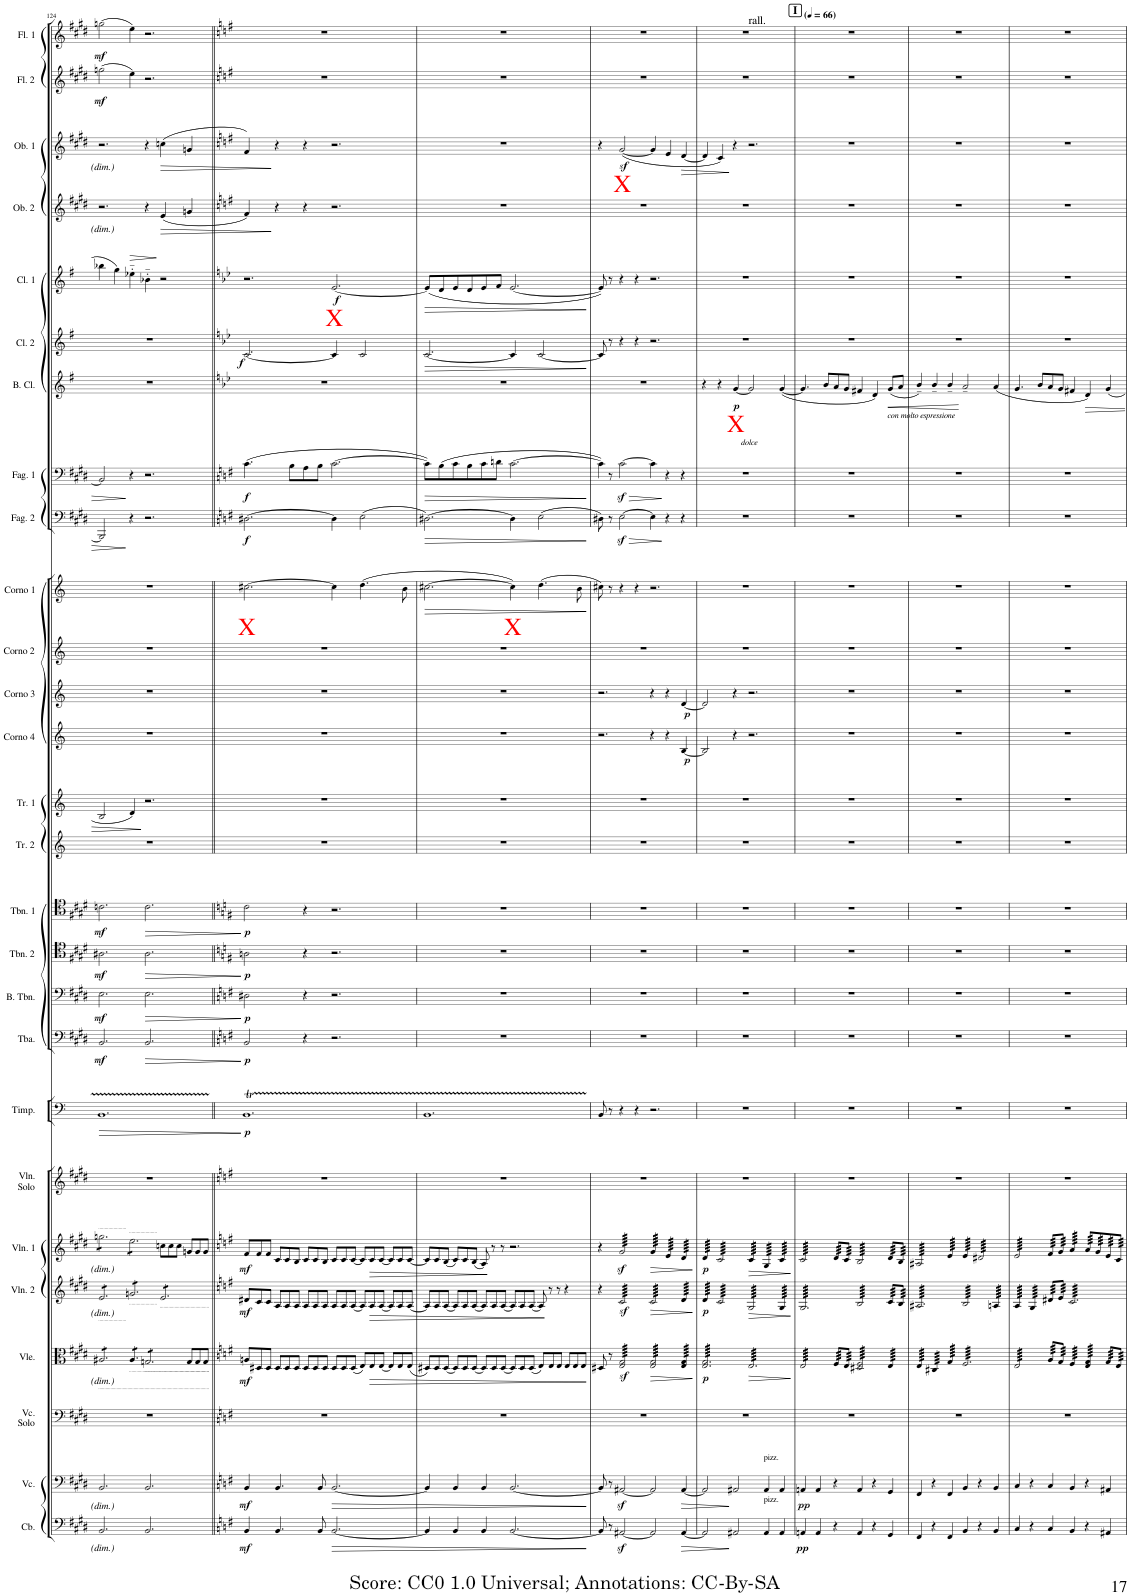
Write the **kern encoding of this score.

**kern	**dynam	**kern	**dynam	**kern	**kern	**dynam	**kern	**dynam	**kern	**dynam	**kern	**kern	**dynam	**kern	**dynam	**kern	**dynam	**kern	**dynam	**kern	**dynam	**kern	**kern	**kern	**dynam	**kern	**dynam	**kern	**kern	**text	**dynam	**kern	**dynam	**kern	**dynam	**kern	**text	**dynam	**kern	**dynam	**kern	**text	**dynam	**kern	**dynam	**kern	**text	**dynam	**kern	**dynam	**kern	**dynam
*part27	*part27	*part26	*part26	*part25	*part24	*part24	*part23	*part23	*part22	*part22	*part21	*part20	*part20	*part19	*part19	*part18	*part18	*part17	*part17	*part16	*part16	*part15	*part14	*part13	*part13	*part12	*part12	*part11	*part10	*part10	*part10	*part9	*part9	*part8	*part8	*part7	*part7	*part7	*part6	*part6	*part5	*part5	*part5	*part4	*part4	*part3	*part3	*part3	*part2	*part2	*part1	*part1
*staff27	*staff27	*staff26	*staff26	*staff25	*staff24	*staff24	*staff23	*staff23	*staff22	*staff22	*staff21	*staff20	*staff20	*staff19	*staff19	*staff18	*staff18	*staff17	*staff17	*staff16	*staff16	*staff15	*staff14	*staff13	*staff13	*staff12	*staff12	*staff11	*staff10	*staff10	*staff10	*staff9	*staff9	*staff8	*staff8	*staff7	*staff7	*staff7	*staff6	*staff6	*staff5	*staff5	*staff5	*staff4	*staff4	*staff3	*staff3	*staff3	*staff2	*staff2	*staff1	*staff1
*I"Contrabassi	*	*I"Violoncelli	*	*I"Violoncello Solo	*I"Viole	*	*I"Violini 2	*	*I"Violini 1	*	*I"Violino Solo	*I"Timpani	*	*I"Tuba	*	*I"Bass Trombone	*	*I"Trombone Tenore 2	*	*I"Trombone Tenore 1	*	*I"Tromba in F 2	*I"Tromba in F 1	*I"Corno in F 4	*	*I"Corno in F 3	*	*I"Corno in F 2	*I"Corno in F 1	*	*	*I"Fagotto 2	*	*I"Fagotto 1	*	*I"Bass Clarinetto in A	*	*	*I"Clarinetto in A 2	*	*I"Clarinetto in A 1	*	*	*I"Oboe 2	*	*I"Oboe 1	*	*	*I"Flauto 2	*	*I"Flauto 1	*
*I'Cb.	*	*I'Vc.	*	*I'Vc. Solo	*I'Vle.	*	*I'Vln. 2	*	*I'Vln. 1	*	*I'Vln. Solo	*I'Timp.	*	*I'Tba.	*	*I'B. Tbn.	*	*I'Tbn. 2	*	*I'Tbn. 1	*	*I'Tr. 2	*I'Tr. 1	*I'Corno 4	*	*I'Corno 3	*	*I'Corno 2	*I'Corno 1	*	*	*I'Fag. 2	*	*I'Fag. 1	*	*I'B. Cl.	*	*	*I'Cl. 2	*	*I'Cl. 1	*	*	*I'Ob. 2	*	*I'Ob. 1	*	*	*I'Fl. 2	*	*I'Fl. 1	*
!!LO:PB:g=z
*clefF4	*	*clefF4	*	*clefF4	*clefC3	*	*clefG2	*	*clefG2	*	*clefG2	*clefF4	*	*clefF4	*	*clefF4	*	*clefC4	*	*clefC4	*	*clefG2	*clefG2	*clefG2	*	*clefG2	*	*clefG2	*clefG2	*	*	*clefF4	*	*clefF4	*	*clefG2	*	*	*clefG2	*	*clefG2	*	*	*clefG2	*	*clefG2	*	*	*clefG2	*	*clefG2	*
*Trd7c12	*	*	*	*	*	*	*	*	*	*	*	*	*	*	*	*	*	*	*	*	*	*Trd-3c-5	*Trd-3c-5	*Trd4c7	*	*Trd4c7	*	*Trd4c7	*Trd4c7	*	*	*	*	*	*	*Trd9c15	*	*	*Trd2c3	*	*Trd2c3	*	*	*	*	*	*	*	*	*	*	*
*k[f#c#g#d#]	*	*k[f#c#g#d#]	*	*k[f#c#g#d#]	*k[f#c#g#d#]	*	*k[f#c#g#d#]	*	*k[f#c#g#d#]	*	*k[f#c#g#d#]	*k[]	*	*k[f#c#g#d#]	*	*k[f#c#g#d#]	*	*k[f#c#g#d#]	*	*k[f#c#g#d#]	*	*k[]	*k[]	*k[]	*	*k[]	*	*k[]	*k[]	*	*	*k[f#c#g#d#]	*	*k[f#c#g#d#]	*	*k[f#]	*	*	*k[f#]	*	*k[f#]	*	*	*k[f#c#g#d#]	*	*k[f#c#g#d#]	*	*	*k[f#c#g#d#]	*	*k[f#c#g#d#]	*
*M6/4	*	*M6/4	*	*M6/4	*M6/4	*	*M6/4	*	*M6/4	*	*M6/4	*M6/4	*	*M6/4	*	*M6/4	*	*M6/4	*	*M6/4	*	*M6/4	*M6/4	*M6/4	*	*M6/4	*	*M6/4	*M6/4	*	*	*M6/4	*	*M6/4	*	*M6/4	*	*	*M6/4	*	*M6/4	*	*	*M6/4	*	*M6/4	*	*	*M6/4	*	*M6/4	*
=124	=124	=124	=124	=124	=124	=124	=124	=124	=124	=124	=124	=124	=124	=124	=124	=124	=124	=124	=124	=124	=124	=124	=124	=124	=124	=124	=124	=124	=124	=124	=124	=124	=124	=124	=124	=124	=124	=124	=124	=124	=124	=124	=124	=124	=124	=124	=124	=124	=124	=124	=124	=124
!	!	!	!	!	!	!	!	!	!	!	!	!	!LO:HP:b	!	!LO:DY:b	!	!LO:DY:b	!	!LO:DY:b	!	!LO:DY:b	!	!	!	!	!	!	!	!	!	!	!	!	!	!	!	!	!	!	!	!	!	!	!	!	!	!	!	!	!LO:DY:b	!	!LO:DY:b
*	*	*	*	*	*tremolo	*	*	*	*	*	*	*	*	*	*	*	*	*	*	*	*	*	*	*	*	*	*	*	*	*	*	*	*	*	*	*	*	*	*	*	*	*	*	*	*	*	*	*	*	*	*	*
*	*	*	*	*	*	*	*tremolo	*	*	*	*	*	*	*	*	*	*	*	*	*	*	*	*	*	*	*	*	*	*	*	*	*	*	*	*	*	*	*	*	*	*	*	*	*	*	*	*	*	*	*	*	*
*	*	*	*	*	*	*	*	*	*tremolo	*	*	*	*	*	*	*	*	*	*	*	*	*	*	*	*	*	*	*	*	*	*	*	*	*	*	*	*	*	*	*	*	*	*	*	*	*	*	*	*	*	*	*
2.BB/	.	2.BB/	.	1.r	12A#X'/L	.	12e'/L	.	12ggn'\L	.	1.r	1.BB	>	2.BB/	mf	2.E\	mf	2.A#X\	mf	2.cn\	mf	1.r	2B/	1.r	.	1.r	.	1.r	1.r	.	.	2BBB/]	.	2BB/]	.	1.r	.	.	1.r	.	4bb-X\	.	.	2.r	.	2.r	.	.	(2ggn\	mf	(2ggn\	mf
.	.	.	.	.	12A#X'/	.	12e'/	.	12ggn'\	.	.	.	.	.	.	.	.	.	.	.	.	.	.	.	.	.	.	.	.	.	.	.	.	.	.	.	.	.	.	.	.	.	.	.	.	.	.	.	.	.	.	.
.	.	.	.	.	12A#X'/	.	12e'/	.	12ggn'\	.	.	.	.	.	.	.	.	.	.	.	.	.	.	.	.	.	.	.	.	.	.	.	.	.	.	.	.	.	.	.	.	.	.	.	.	.	.	.	.	.	.	.
.	.	.	.	.	12A#X'/	.	12e'/	.	12ggn'\	.	.	.	.	.	.	.	.	.	.	.	.	.	.	.	.	.	.	.	.	.	.	.	.	.	.	.	.	.	.	.	4gg\	.	.	.	.	.	.	.	.	.	.	.
.	.	.	.	.	12A#X'/	.	12e'/	.	12ggn'\	.	.	.	.	.	.	.	.	.	.	.	.	.	.	.	.	.	.	.	.	.	.	.	.	.	.	.	.	.	.	.	.	.	.	.	.	.	.	.	.	.	.	.
.	.	.	.	.	12A#X'/J	.	12e'/J	.	12ggn'\J	.	.	.	.	.	.	.	.	.	.	.	.	.	.	.	.	.	.	.	.	.	.	.	.	.	.	.	.	.	.	.	.	.	.	.	.	.	.	.	.	.	.	.
!	!	!	!	!	!	!	!	!	!	!	!	!	!	!	!	!	!	!	!	!	!	!	!	!	!	!	!	!	!	!	!	!	!	!	!	!	!	!	!	!	!	!	!LO:HP:b	!	!	!	!	!	!	!	!	!
.	.	.	.	.	12A#'/L	.	12gn'/L	.	12ee'\L	.	.	.	.	.	.	.	.	.	.	.	.	.	4d/	.	.	.	.	.	.	.	.	4r	.	4r	.	.	.	.	.	.	4ee-X'~\	.	>	.	.	.	.	.	4ee\)	.	4ee\)	.
.	.	.	.	.	12A#'/	.	12gn'/	.	12ee'\	.	.	.	.	.	.	.	.	.	.	.	.	.	.	.	.	.	.	.	.	.	.	.	.	.	.	.	.	.	.	.	.	.	.	.	.	.	.	.	.	.	.	.
.	.	.	.	.	12A#'/J	.	12gn'/	.	12ee'\	.	.	.	.	.	.	.	.	.	.	.	.	.	.	.	.	.	.	.	.	.	.	.	.	.	.	.	.	.	.	.	.	.	.	.	.	.	.	.	.	.	.	.
!	!	!	!	!	!	!	!	!	!	!	!	!	!	!	!LO:HP:b	!	!LO:HP:b	!	!LO:HP:b	!	!LO:HP:b	!	!	!	!	!	!	!	!	!	!	!	!	!	!	!	!	!	!	!	!	!	!	!	!	!	!	!	!	!	!	!
2.BB/	.	2.BB/	.	.	12Gn'/L	.	12gn'/	.	12ee'\	.	.	.	.	2.BB/	>	2.E\	>	2.A#\	>	2.c\	>	.	2.r	.	.	.	.	.	.	.	.	2.r	.	2.r	.	.	.	.	.	.	4b-X'~\	.	.	4r	.	4r	.	.	2.r	.	2.r	.
.	.	.	.	.	12Gn'/	.	12gn'/	.	12ee'\	.	.	.	.	.	.	.	.	.	.	.	.	.	.	.	.	.	.	.	.	.	.	.	.	.	.	.	.	.	.	.	.	.	.	.	.	.	.	.	.	.	.	.
.	.	.	.	.	12Gn'/	.	12gn'/J	.	12ee'\J	.	.	.	.	.	.	.	.	.	.	.	.	.	.	.	.	.	.	.	.	.	.	.	.	.	.	.	.	.	.	.	.	.	.	.	.	.	.	.	.	.	.	.
*	*	*	*	*	*	*	*	*	*Xtremolo	*	*	*	*	*	*	*	*	*	*	*	*	*	*	*	*	*	*	*	*	*	*	*	*	*	*	*	*	*	*	*	*	*	*	*	*	*	*	*	*	*	*	*
*	*	*	*	*	*	*	*	*	*Xtuplet	*	*	*	*	*	*	*	*	*	*	*	*	*	*	*	*	*	*	*	*	*	*	*	*	*	*	*	*	*	*	*	*	*	*	*	*	*	*	*	*	*	*	*
!	!	!	!	!	!	!	!	!	!	!	!	!	!	!	!	!	!	!	!	!	!	!	!	!	!	!	!	!	!	!	!	!	!	!	!	!	!	!	!	!	!	!	!	!	!LO:HP:b	!	!	!LO:HP:b	!	!	!	!
.	.	.	.	.	12Gn'/	.	12e'/L	.	12ccn\L	.	.	.	.	.	.	.	.	.	.	.	.	.	.	.	.	.	.	.	.	.	.	.	.	.	.	.	.	.	.	.	2r	.	]	(4e/	>	(4ccn\	.	>	.	.	.	.
.	.	.	.	.	12Gn'/	.	12e'/	.	12cc\	.	.	.	.	.	.	.	.	.	.	.	.	.	.	.	.	.	.	.	.	.	.	.	.	.	.	.	.	.	.	.	.	.	.	.	.	.	.	.	.	.	.	.
.	.	.	.	.	12Gn'/J	.	12e'/	.	12cc\J	.	.	.	.	.	.	.	.	.	.	.	.	.	.	.	.	.	.	.	.	.	.	.	.	.	.	.	.	.	.	.	.	.	.	.	.	.	.	.	.	.	.	.
*	*	*	*	*	*Xtremolo	*	*	*	*	*	*	*	*	*	*	*	*	*	*	*	*	*	*	*	*	*	*	*	*	*	*	*	*	*	*	*	*	*	*	*	*	*	*	*	*	*	*	*	*	*	*	*
*	*	*	*	*	*Xtuplet	*	*	*	*	*	*	*	*	*	*	*	*	*	*	*	*	*	*	*	*	*	*	*	*	*	*	*	*	*	*	*	*	*	*	*	*	*	*	*	*	*	*	*	*	*	*	*
.	.	.	.	.	12G/L	.	12e'/	.	12gn/L	.	.	.	.	.	.	.	.	.	.	.	.	.	.	.	.	.	.	.	.	.	.	.	.	.	.	.	.	.	.	.	.	.	.	4gn/	.	4gn/	.	.	.	.	.	.
.	.	.	.	.	12G/	.	12e'/	.	12g/	.	.	.	.	.	.	.	.	.	.	.	.	.	.	.	.	.	.	.	.	.	.	.	.	.	.	.	.	.	.	.	.	.	.	.	.	.	.	.	.	.	.	.
.	.	.	.	.	12G/J	.	12e'/J	.	12g/J	.	.	.	.	.	.	.	.	.	.	.	.	.	.	.	.	.	.	.	.	.	.	.	.	.	.	.	.	.	.	.	.	.	.	.	.	.	.	.	.	.	.	.
*	*	*	*	*	*	*	*Xtremolo	*	*	*	*	*	*	*	*	*	*	*	*	*	*	*	*	*	*	*	*	*	*	*	*	*	*	*	*	*	*	*	*	*	*	*	*	*	*	*	*	*	*	*	*	*
.	.	.	.	.	.	.	.	.	.	.	.	.	]	.	]	.	]	.	]	.	]	.	.	.	.	.	.	.	.	.	.	.	.	.	.	.	.	.	.	.	.	.	.	.	.	.	.	.	.	.	.	.
=125	=125	=125	=125	=125	=125	=125	=125	=125	=125	=125	=125	=125	=125	=125	=125	=125	=125	=125	=125	=125	=125	=125	=125	=125	=125	=125	=125	=125	=125	=125	=125	=125	=125	=125	=125	=125	=125	=125	=125	=125	=125	=125	=125	=125	=125	=125	=125	=125	=125	=125	=125	=125
*k[f#]	*	*k[f#]	*	*k[f#]	*k[f#]	*	*k[f#]	*	*k[f#]	*	*k[f#]	*k[]	*	*k[f#]	*	*k[f#]	*	*k[f#]	*	*k[f#]	*	*k[]	*k[]	*k[]	*	*k[]	*	*k[]	*k[]	*	*	*k[f#]	*	*k[f#]	*	*k[b-e-]	*	*	*k[b-e-]	*	*k[b-e-]	*	*	*k[f#]	*	*k[f#]	*	*	*k[f#]	*	*k[f#]	*
*	*	*	*	*	*	*	*Xtuplet	*	*	*	*	*	*	*	*	*	*	*	*	*	*	*	*	*	*	*	*	*	*	*	*	*	*	*	*	*	*	*	*	*	*	*	*	*	*	*	*	*	*	*	*	*
!	!LO:DY:b	!	!LO:DY:b	!	!	!LO:DY:b	!	!LO:DY:b	!	!LO:DY:b	!	!	!LO:DY:b	!	!LO:DY:b	!	!LO:DY:b	!	!LO:DY:b	!	!LO:DY:b	!	!	!	!	!	!	!	!	!LO:LY:b:color=#FF0000	!	!	!LO:DY:b	!	!LO:DY:b	!	!	!	!	!LO:DY:b	!	!	!	!	!	!	!	!	!	!	!	!
4BB/	mf	4BB/	mf	1.r	12An/L	mf	12d#X/L	mf	12f#/L	mf	1.r	1.BBt	p	2BB/	p	2D#X\	p	2An\	p	2c\	p	1.r	1.r	1.r	.	1.r	.	1.r	[2.cc#X\	X	.	[2.D#X\	f	(4.c\	f	1.r	.	.	[2.c/	f	2.r	.	.	4f#/)	.	4f#/)	.	.	1.r	.	1.r	.
.	.	.	.	.	12D#X/	.	12c/	.	12f#/	.	.	.	.	.	.	.	.	.	.	.	.	.	.	.	.	.	.	.	.	.	.	.	.	.	.	.	.	.	.	.	.	.	.	.	.	.	.	.	.	.	.	.
.	.	.	.	.	12D#/J	.	12c/J	.	12f#/J	.	.	.	.	.	.	.	.	.	.	.	.	.	.	.	.	.	.	.	.	.	.	.	.	.	.	.	.	.	.	.	.	.	.	.	.	.	.	.	.	.	.	.
4.BB/	.	4.BB/	.	.	12D#/L	.	12A/L	.	12c/L	.	.	.	.	.	.	.	.	.	.	.	.	.	.	.	.	.	.	.	.	.	.	.	.	.	.	.	.	.	.	.	.	.	.	4r	]	4r	.	]	.	.	.	.
.	.	.	.	.	12D#/	.	12A/	.	12c/	.	.	.	.	.	.	.	.	.	.	.	.	.	.	.	.	.	.	.	.	.	.	.	.	.	.	.	.	.	.	.	.	.	.	.	.	.	.	.	.	.	.	.
.	.	.	.	.	.	.	.	.	.	.	.	.	.	.	.	.	.	.	.	.	.	.	.	.	.	.	.	.	.	.	.	.	.	8B\L	.	.	.	.	.	.	.	.	.	.	.	.	.	.	.	.	.	.
.	.	.	.	.	12D#/J	.	12A/J	.	12B/J	.	.	.	.	.	.	.	.	.	.	.	.	.	.	.	.	.	.	.	.	.	.	.	.	.	.	.	.	.	.	.	.	.	.	.	.	.	.	.	.	.	.	.
.	.	.	.	.	12D#/L	.	12A/L	.	12c/L	.	.	.	.	4r	.	4r	.	4r	.	4r	.	.	.	.	.	.	.	.	.	.	.	.	.	8A\	.	.	.	.	.	.	.	.	.	4r	.	4r	.	.	.	.	.	.
.	.	.	.	.	12D#/	.	12A/	.	12c/	.	.	.	.	.	.	.	.	.	.	.	.	.	.	.	.	.	.	.	.	.	.	.	.	.	.	.	.	.	.	.	.	.	.	.	.	.	.	.	.	.	.	.
8BB/	.	8BB/	.	.	.	.	.	.	.	.	.	.	.	.	.	.	.	.	.	.	.	.	.	.	.	.	.	.	.	.	.	.	.	8B\J	.	.	.	.	.	.	.	.	.	.	.	.	.	.	.	.	.	.
.	.	.	.	.	12D#/J	.	12A/J	.	12B/J	.	.	.	.	.	.	.	.	.	.	.	.	.	.	.	.	.	.	.	.	.	.	.	.	.	.	.	.	.	.	.	.	.	.	.	.	.	.	.	.	.	.	.
!	!LO:HP:b	!	!LO:HP:b	!	!	!	!	!	!	!	!	!	!	!	!	!	!	!	!	!	!	!	!	!	!	!	!	!	!	!	!	!	!	!	!	!	!	!	!	!	!	!LO:LY:b:color=#FF0000	!LO:DY:b	!	!	!	!	!	!	!	!	!
[2.BB/	>	[2.BB/	>	.	12D#/L	.	12A/L	.	12c/L	.	.	.	.	2.r	.	2.r	.	2.r	.	2.r	.	.	.	.	.	.	.	.	4cc#\]	.	.	4D#\]	.	[2.c\	.	.	.	.	4c/]	.	[2.e-/	X	f	2.r	.	2.r	.	.	.	.	.	.
.	.	.	.	.	12D#/	.	12A/	.	12c/	.	.	.	.	.	.	.	.	.	.	.	.	.	.	.	.	.	.	.	.	.	.	.	.	.	.	.	.	.	.	.	.	.	.	.	.	.	.	.	.	.	.	.
.	.	.	.	.	(12D#/J	.	[12A/J	.	[12c/J	.	.	.	.	.	.	.	.	.	.	.	.	.	.	.	.	.	.	.	.	.	.	.	.	.	.	.	.	.	.	.	.	.	.	.	.	.	.	.	.	.	.	.
.	.	.	.	.	12E/L)	.	12A/L]	.	12c/L]	.	.	.	.	.	.	.	.	.	.	.	.	.	.	.	.	.	.	.	(4.dd\	.	.	(2E\	.	.	.	.	.	.	2c/	.	.	.	.	.	.	.	.	.	.	.	.	.
!	!	!	!	!	!	!LO:HP:b	!	!LO:HP:b	!	!LO:HP:b	!	!	!	!	!	!	!	!	!	!	!	!	!	!	!	!	!	!	!	!	!	!	!	!	!	!	!	!	!	!	!	!	!	!	!	!	!	!	!	!	!	!
.	.	.	.	.	12E/	>	12A/	>	12c/	>	.	.	.	.	.	.	.	.	.	.	.	.	.	.	.	.	.	.	.	.	.	.	.	.	.	.	.	.	.	.	.	.	.	.	.	.	.	.	.	.	.	.
.	.	.	.	.	[12E/J	.	[12A/J	.	[12c/J	.	.	.	.	.	.	.	.	.	.	.	.	.	.	.	.	.	.	.	.	.	.	.	.	.	.	.	.	.	.	.	.	.	.	.	.	.	.	.	.	.	.	.
.	.	.	.	.	12E/L]	.	12A/L]	.	12c/L]	.	.	.	.	.	.	.	.	.	.	.	.	.	.	.	.	.	.	.	.	.	.	.	.	.	.	.	.	.	.	.	.	.	.	.	.	.	.	.	.	.	.	.
.	.	.	.	.	12E/	.	12A/	.	12c/	.	.	.	.	.	.	.	.	.	.	.	.	.	.	.	.	.	.	.	.	.	.	.	.	.	.	.	.	.	.	.	.	.	.	.	.	.	.	.	.	.	.	.
.	.	.	.	.	.	.	.	.	.	.	.	.	.	.	.	.	.	.	.	.	.	.	.	.	.	.	.	.	8b\	.	.	.	.	.	.	.	.	.	.	.	.	.	.	.	.	.	.	.	.	.	.	.
.	.	.	.	.	(12E/J	.	[12A/J	.	[12c/J	.	.	.	.	.	.	.	.	.	.	.	.	.	.	.	.	.	.	.	.	.	.	.	.	.	.	.	.	.	.	.	.	.	.	.	.	.	.	.	.	.	.	.
=126	=126	=126	=126	=126	=126	=126	=126	=126	=126	=126	=126	=126	=126	=126	=126	=126	=126	=126	=126	=126	=126	=126	=126	=126	=126	=126	=126	=126	=126	=126	=126	=126	=126	=126	=126	=126	=126	=126	=126	=126	=126	=126	=126	=126	=126	=126	=126	=126	=126	=126	=126	=126
!	!	!	!	!	!	!	!	!	!	!	!	!	!	!	!	!	!	!	!	!	!	!	!	!	!	!	!	!	!	!	!LO:HP:b	!	!LO:HP:b	!	!LO:HP:b	!	!	!	!	!LO:HP:b	!	!	!LO:HP:b	!	!	!	!	!	!	!	!	!
4BB/]	.	4BB/]	.	1.r	12D#X/L)	.	12A/L]	.	12c/L]	.	1.r	1.BBTTT	.	1.r	.	1.r	.	1.r	.	1.r	.	1.r	1.r	1.r	.	1.r	.	1.r	[2.cc#X\	.	>	[2.D#X\)	>	8c\L])	>	1.r	.	.	[2.c/	>	(8e-/L]	.	>	1.r	.	1.r	.	.	1.r	.	1.r	.
.	.	.	.	.	12D#/	.	12A/	.	12c/	.	.	.	.	.	.	.	.	.	.	.	.	.	.	.	.	.	.	.	.	.	.	.	.	.	.	.	.	.	.	.	.	.	.	.	.	.	.	.	.	.	.	.
.	.	.	.	.	.	.	.	.	.	.	.	.	.	.	.	.	.	.	.	.	.	.	.	.	.	.	.	.	.	.	.	.	.	(8B\	.	.	.	.	.	.	8d/	.	.	.	.	.	.	.	.	.	.	.
.	.	.	.	.	[12D#/J	.	[12A/J	.	(12B/J	.	.	.	.	.	.	.	.	.	.	.	.	.	.	.	.	.	.	.	.	.	.	.	.	.	.	.	.	.	.	.	.	.	.	.	.	.	.	.	.	.	.	.
4BB/	.	4BB/	.	.	12D#/L]	.	12A/L]	.	12c/L)	.	.	.	.	.	.	.	.	.	.	.	.	.	.	.	.	.	.	.	.	.	.	.	.	8c\	.	.	.	.	.	.	8e-/	.	.	.	.	.	.	.	.	.	.	.
.	.	.	.	.	12D#/	.	12A/	.	12c/	.	.	.	.	.	.	.	.	.	.	.	.	.	.	.	.	.	.	.	.	.	.	.	.	.	.	.	.	.	.	.	.	.	.	.	.	.	.	.	.	.	.	.
.	.	.	.	.	.	.	.	.	.	.	.	.	.	.	.	.	.	.	.	.	.	.	.	.	.	.	.	.	.	.	.	.	.	8B\	.	.	.	.	.	.	8d/	.	.	.	.	.	.	.	.	.	.	.
.	.	.	.	.	[12D#/J	.	[12A/J	.	(12B/J	.	.	.	.	.	.	.	.	.	.	.	.	.	.	.	.	.	.	.	.	.	.	.	.	.	.	.	.	.	.	.	.	.	.	.	.	.	.	.	.	.	.	.
4BB/	.	4BB/	.	.	12D#/L]	.	12A/L]	.	12A/)	.	.	.	.	.	.	.	.	.	.	.	.	.	.	.	.	.	.	.	.	.	.	.	.	8c\	.	.	.	.	.	.	8e-/	.	.	.	.	.	.	.	.	.	.	.
.	.	.	.	.	12D#/	.	12A/	.	12r	]	.	.	.	.	.	.	.	.	.	.	.	.	.	.	.	.	.	.	.	.	.	.	.	.	.	.	.	.	.	.	.	.	.	.	.	.	.	.	.	.	.	.
.	.	.	.	.	.	.	.	.	.	.	.	.	.	.	.	.	.	.	.	.	.	.	.	.	.	.	.	.	.	.	.	.	.	8dn\J	.	.	.	.	.	.	8f/J	.	.	.	.	.	.	.	.	.	.	.
.	.	.	.	.	[12D#/J	.	[12A/J	.	12r	.	.	.	.	.	.	.	.	.	.	.	.	.	.	.	.	.	.	.	.	.	.	.	.	.	.	.	.	.	.	.	.	.	.	.	.	.	.	.	.	.	.	.
!	!	!	!	!	!	!	!	!	!	!	!	!	!	!	!	!	!	!	!	!	!	!	!	!	!	!	!	!	!	!LO:LY:b:color=#FF0000	!	!	!	!	!	!	!	!	!	!	!	!	!	!	!	!	!	!	!	!	!	!
[2.BB/	.	[2.BB/	.	.	12D#/L]	.	12A/L]	.	2.r	.	.	.	.	.	.	.	.	.	.	.	.	.	.	.	.	.	.	.	4cc#\])	X	.	4D#\]	.	[2.c\	.	.	.	.	4c/]	.	[2.e-/	.	.	.	.	.	.	.	.	.	.	.
.	.	.	.	.	12D#/	.	12A/	.	.	.	.	.	.	.	.	.	.	.	.	.	.	.	.	.	.	.	.	.	.	.	.	.	.	.	.	.	.	.	.	.	.	.	.	.	.	.	.	.	.	.	.	.
.	.	.	.	.	(12D#/J	.	[12A/J	.	.	.	.	.	.	.	.	.	.	.	.	.	.	.	.	.	.	.	.	.	.	.	.	.	.	.	.	.	.	.	.	.	.	.	.	.	.	.	.	.	.	.	.	.
.	.	.	.	.	12E/L)	.	12A/]	.	.	.	.	.	.	.	.	.	.	.	.	.	.	.	.	.	.	.	.	.	(4.dd\	.	.	(2E\	.	.	.	.	.	.	[2c/	.	.	.	.	.	.	.	.	.	.	.	.	.
.	.	.	.	.	12E/	.	12r	]	.	.	.	.	.	.	.	.	.	.	.	.	.	.	.	.	.	.	.	.	.	.	.	.	.	.	.	.	.	.	.	.	.	.	.	.	.	.	.	.	.	.	.	.
.	.	.	.	.	12E/J	.	12r	.	.	.	.	.	.	.	.	.	.	.	.	.	.	.	.	.	.	.	.	.	.	.	.	.	.	.	.	.	.	.	.	.	.	.	.	.	.	.	.	.	.	.	.	.
.	.	.	.	.	12E/L	.	4r	.	.	.	.	.	.	.	.	.	.	.	.	.	.	.	.	.	.	.	.	.	.	.	.	.	.	.	.	.	.	.	.	.	.	.	.	.	.	.	.	.	.	.	.	.
.	.	.	.	.	12E/	.	.	.	.	.	.	.	.	.	.	.	.	.	.	.	.	.	.	.	.	.	.	.	.	.	.	.	.	.	.	.	.	.	.	.	.	.	.	.	.	.	.	.	.	.	.	.
.	.	.	.	.	.	.	.	.	.	.	.	.	.	.	.	.	.	.	.	.	.	.	.	.	.	.	.	.	8b\	.	.	.	.	.	.	.	.	.	.	.	.	.	.	.	.	.	.	.	.	.	.	.
.	.	.	.	.	12E/J	.	.	.	.	.	.	.	.	.	.	.	.	.	.	.	.	.	.	.	.	.	.	.	.	.	.	.	.	.	.	.	.	.	.	.	.	.	.	.	.	.	.	.	.	.	.	.
.	]	.	]	.	.	]	.	.	.	.	.	.	.	.	.	.	.	.	.	.	.	.	.	.	.	.	.	.	.	.	]	.	]	.	]	.	.	.	.	]	.	.	]	.	.	.	.	.	.	.	.	.
=127	=127	=127	=127	=127	=127	=127	=127	=127	=127	=127	=127	=127	=127	=127	=127	=127	=127	=127	=127	=127	=127	=127	=127	=127	=127	=127	=127	=127	=127	=127	=127	=127	=127	=127	=127	=127	=127	=127	=127	=127	=127	=127	=127	=127	=127	=127	=127	=127	=127	=127	=127	=127
8BB/]	.	8BB/]	.	1.r	8D#X/	.	4r	.	4r	.	1.r	8BB/	.	1.r	.	1.r	.	1.r	.	1.r	.	1.r	1.r	2.r	.	2.r	.	1.r	8cc#X\)	.	.	8D#X\)	.	8c\])	.	1.r	.	.	8c/]	.	8e-/])	.	.	1.r	.	4r	.	.	1.r	.	1.r	.
8r	.	8r	.	.	8r	.	.	.	.	.	.	8r	.	.	.	.	.	.	.	.	.	.	.	.	.	.	.	.	8r	.	.	8r	.	8r	.	.	.	.	8r	.	8r	.	.	.	.	.	.	.	.	.	.	.
!	!	!	!	!	!	!	!	!	!	!	!	!	!	!	!	!	!	!	!	!	!	!	!	!	!	!	!	!	!	!	!	!	!LO:HP:b	!	!LO:HP:b	!	!	!	!	!	!	!	!	!	!	!	!LO:LY:b:color=#FF0000	!	!	!	!	!
*	*	*	*	*	*tremolo	*	*	*	*	*	*	*	*	*	*	*	*	*	*	*	*	*	*	*	*	*	*	*	*	*	*	*	*	*	*	*	*	*	*	*	*	*	*	*	*	*	*	*	*	*	*	*
*	*	*	*	*	*	*	*tremolo	*	*	*	*	*	*	*	*	*	*	*	*	*	*	*	*	*	*	*	*	*	*	*	*	*	*	*	*	*	*	*	*	*	*	*	*	*	*	*	*	*	*	*	*	*
*	*	*	*	*	*	*	*	*	*tremolo	*	*	*	*	*	*	*	*	*	*	*	*	*	*	*	*	*	*	*	*	*	*	*	*	*	*	*	*	*	*	*	*	*	*	*	*	*	*	*	*	*	*	*
[2AA#Xz</	.	[2AA#Xz</	.	.	64E/z< 64G/z<LLLL	.	64cz</LLLL	.	64gz</LLLL	.	.	4r	.	.	.	.	.	.	.	.	.	.	.	.	.	.	.	.	4r	.	.	[2Ez<\	>	[>2cz<\	>	.	.	.	4r	.	4r	.	.	.	.	([2gz</	X	.	.	.	.	.
.	.	.	.	.	64E/z< 64G/z<	.	64cz</	.	64gz</	.	.	.	.	.	.	.	.	.	.	.	.	.	.	.	.	.	.	.	.	.	.	.	.	.	.	.	.	.	.	.	.	.	.	.	.	.	.	.	.	.	.	.
.	.	.	.	.	64E/z< 64G/z<	.	64cz</	.	64gz</	.	.	.	.	.	.	.	.	.	.	.	.	.	.	.	.	.	.	.	.	.	.	.	.	.	.	.	.	.	.	.	.	.	.	.	.	.	.	.	.	.	.	.
.	.	.	.	.	64E/z< 64G/z<	.	64cz</	.	64gz</	.	.	.	.	.	.	.	.	.	.	.	.	.	.	.	.	.	.	.	.	.	.	.	.	.	.	.	.	.	.	.	.	.	.	.	.	.	.	.	.	.	.	.
.	.	.	.	.	64E/z< 64G/z<	.	64cz</	.	64gz</	.	.	.	.	.	.	.	.	.	.	.	.	.	.	.	.	.	.	.	.	.	.	.	.	.	.	.	.	.	.	.	.	.	.	.	.	.	.	.	.	.	.	.
.	.	.	.	.	64E/z< 64G/z<	.	64cz</	.	64gz</	.	.	.	.	.	.	.	.	.	.	.	.	.	.	.	.	.	.	.	.	.	.	.	.	.	.	.	.	.	.	.	.	.	.	.	.	.	.	.	.	.	.	.
.	.	.	.	.	64E/z< 64G/z<	.	64cz</	.	64gz</	.	.	.	.	.	.	.	.	.	.	.	.	.	.	.	.	.	.	.	.	.	.	.	.	.	.	.	.	.	.	.	.	.	.	.	.	.	.	.	.	.	.	.
.	.	.	.	.	64E/z< 64G/z<	.	64cz</	.	64gz</	.	.	.	.	.	.	.	.	.	.	.	.	.	.	.	.	.	.	.	.	.	.	.	.	.	.	.	.	.	.	.	.	.	.	.	.	.	.	.	.	.	.	.
.	.	.	.	.	64E/z< 64G/z<	.	64cz</	.	64gz</	.	.	.	.	.	.	.	.	.	.	.	.	.	.	.	.	.	.	.	.	.	.	.	.	.	.	.	.	.	.	.	.	.	.	.	.	.	.	.	.	.	.	.
.	.	.	.	.	64E/z< 64G/z<	.	64cz</	.	64gz</	.	.	.	.	.	.	.	.	.	.	.	.	.	.	.	.	.	.	.	.	.	.	.	.	.	.	.	.	.	.	.	.	.	.	.	.	.	.	.	.	.	.	.
.	.	.	.	.	64E/z< 64G/z<	.	64cz</	.	64gz</	.	.	.	.	.	.	.	.	.	.	.	.	.	.	.	.	.	.	.	.	.	.	.	.	.	.	.	.	.	.	.	.	.	.	.	.	.	.	.	.	.	.	.
.	.	.	.	.	64E/z< 64G/z<	.	64cz</	.	64gz</	.	.	.	.	.	.	.	.	.	.	.	.	.	.	.	.	.	.	.	.	.	.	.	.	.	.	.	.	.	.	.	.	.	.	.	.	.	.	.	.	.	.	.
.	.	.	.	.	64E/z< 64G/z<	.	64cz</	.	64gz</	.	.	.	.	.	.	.	.	.	.	.	.	.	.	.	.	.	.	.	.	.	.	.	.	.	.	.	.	.	.	.	.	.	.	.	.	.	.	.	.	.	.	.
.	.	.	.	.	64E/z< 64G/z<	.	64cz</	.	64gz</	.	.	.	.	.	.	.	.	.	.	.	.	.	.	.	.	.	.	.	.	.	.	.	.	.	.	.	.	.	.	.	.	.	.	.	.	.	.	.	.	.	.	.
.	.	.	.	.	64E/z< 64G/z<	.	64cz</	.	64gz</	.	.	.	.	.	.	.	.	.	.	.	.	.	.	.	.	.	.	.	.	.	.	.	.	.	.	.	.	.	.	.	.	.	.	.	.	.	.	.	.	.	.	.
.	.	.	.	.	64E/z< 64G/z<	.	64cz</	.	64gz</	.	.	.	.	.	.	.	.	.	.	.	.	.	.	.	.	.	.	.	.	.	.	.	.	.	.	.	.	.	.	.	.	.	.	.	.	.	.	.	.	.	.	.
.	.	.	.	.	64E/z< 64G/z<	.	64cz</	.	64gz</	.	.	4r	.	.	.	.	.	.	.	.	.	.	.	.	.	.	.	.	4r	.	.	.	.	.	.	.	.	.	4r	.	4r	.	.	.	.	.	.	.	.	.	.	.
.	.	.	.	.	64E/z< 64G/z<	.	64cz</	.	64gz</	.	.	.	.	.	.	.	.	.	.	.	.	.	.	.	.	.	.	.	.	.	.	.	.	.	.	.	.	.	.	.	.	.	.	.	.	.	.	.	.	.	.	.
.	.	.	.	.	64E/z< 64G/z<	.	64cz</	.	64gz</	.	.	.	.	.	.	.	.	.	.	.	.	.	.	.	.	.	.	.	.	.	.	.	.	.	.	.	.	.	.	.	.	.	.	.	.	.	.	.	.	.	.	.
.	.	.	.	.	64E/z< 64G/z<	.	64cz</	.	64gz</	.	.	.	.	.	.	.	.	.	.	.	.	.	.	.	.	.	.	.	.	.	.	.	.	.	.	.	.	.	.	.	.	.	.	.	.	.	.	.	.	.	.	.
.	.	.	.	.	64E/z< 64G/z<	.	64cz</	.	64gz</	.	.	.	.	.	.	.	.	.	.	.	.	.	.	.	.	.	.	.	.	.	.	.	.	.	.	.	.	.	.	.	.	.	.	.	.	.	.	.	.	.	.	.
.	.	.	.	.	64E/z< 64G/z<	.	64cz</	.	64gz</	.	.	.	.	.	.	.	.	.	.	.	.	.	.	.	.	.	.	.	.	.	.	.	.	.	.	.	.	.	.	.	.	.	.	.	.	.	.	.	.	.	.	.
.	.	.	.	.	64E/z< 64G/z<	.	64cz</	.	64gz</	.	.	.	.	.	.	.	.	.	.	.	.	.	.	.	.	.	.	.	.	.	.	.	.	.	.	.	.	.	.	.	.	.	.	.	.	.	.	.	.	.	.	.
.	.	.	.	.	64E/z< 64G/z<	.	64cz</	.	64gz</	.	.	.	.	.	.	.	.	.	.	.	.	.	.	.	.	.	.	.	.	.	.	.	.	.	.	.	.	.	.	.	.	.	.	.	.	.	.	.	.	.	.	.
.	.	.	.	.	64E/z< 64G/z<	.	64cz</	.	64gz</	.	.	.	.	.	.	.	.	.	.	.	.	.	.	.	.	.	.	.	.	.	.	.	.	.	.	.	.	.	.	.	.	.	.	.	.	.	.	.	.	.	.	.
.	.	.	.	.	64E/z< 64G/z<	.	64cz</	.	64gz</	.	.	.	.	.	.	.	.	.	.	.	.	.	.	.	.	.	.	.	.	.	.	.	.	.	.	.	.	.	.	.	.	.	.	.	.	.	.	.	.	.	.	.
.	.	.	.	.	64E/z< 64G/z<	.	64cz</	.	64gz</	.	.	.	.	.	.	.	.	.	.	.	.	.	.	.	.	.	.	.	.	.	.	.	.	.	.	.	.	.	.	.	.	.	.	.	.	.	.	.	.	.	.	.
.	.	.	.	.	64E/z< 64G/z<	.	64cz</	.	64gz</	.	.	.	.	.	.	.	.	.	.	.	.	.	.	.	.	.	.	.	.	.	.	.	.	.	.	.	.	.	.	.	.	.	.	.	.	.	.	.	.	.	.	.
.	.	.	.	.	64E/z< 64G/z<	.	64cz</	.	64gz</	.	.	.	.	.	.	.	.	.	.	.	.	.	.	.	.	.	.	.	.	.	.	.	.	.	.	.	.	.	.	.	.	.	.	.	.	.	.	.	.	.	.	.
.	.	.	.	.	64E/z< 64G/z<	.	64cz</	.	64gz</	.	.	.	.	.	.	.	.	.	.	.	.	.	.	.	.	.	.	.	.	.	.	.	.	.	.	.	.	.	.	.	.	.	.	.	.	.	.	.	.	.	.	.
.	.	.	.	.	64E/z< 64G/z<	.	64cz</	.	64gz</	.	.	.	.	.	.	.	.	.	.	.	.	.	.	.	.	.	.	.	.	.	.	.	.	.	.	.	.	.	.	.	.	.	.	.	.	.	.	.	.	.	.	.
.	.	.	.	.	64E/z< 64G/z<JJJJ	.	64cz</JJJJ	.	64gz</JJJJ	.	.	.	.	.	.	.	.	.	.	.	.	.	.	.	.	.	.	.	.	.	.	.	.	.	.	.	.	.	.	.	.	.	.	.	.	.	.	.	.	.	.	.
!	!	!	!	!	!	!LO:HP:b	!	!LO:HP:b	!	!LO:HP:b	!	!	!	!	!	!	!	!	!	!	!	!	!	!	!	!	!	!	!	!	!	!	!	!	!	!	!	!	!	!	!	!	!	!	!	!	!	!	!	!	!	!
2AA#/]	.	2AA#/]	.	.	64E/ 64G/LLLL	>	64c/LLLL	>	64g/LLLL	>	.	2.r	.	.	.	.	.	.	.	.	.	.	.	4r	.	4r	.	.	2.r	.	.	4E\]	.	4c\]	.	.	.	.	2.r	.	2.r	.	.	.	.	4g/]	.	.	.	.	.	.
.	.	.	.	.	64E/ 64G/	.	64c/	.	64g/	.	.	.	.	.	.	.	.	.	.	.	.	.	.	.	.	.	.	.	.	.	.	.	.	.	.	.	.	.	.	.	.	.	.	.	.	.	.	.	.	.	.	.
.	.	.	.	.	64E/ 64G/	.	64c/	.	64g/	.	.	.	.	.	.	.	.	.	.	.	.	.	.	.	.	.	.	.	.	.	.	.	.	.	.	.	.	.	.	.	.	.	.	.	.	.	.	.	.	.	.	.
.	.	.	.	.	64E/ 64G/	.	64c/	.	64g/	.	.	.	.	.	.	.	.	.	.	.	.	.	.	.	.	.	.	.	.	.	.	.	.	.	.	.	.	.	.	.	.	.	.	.	.	.	.	.	.	.	.	.
.	.	.	.	.	64E/ 64G/	.	64c/	.	64g/	.	.	.	.	.	.	.	.	.	.	.	.	.	.	.	.	.	.	.	.	.	.	.	.	.	.	.	.	.	.	.	.	.	.	.	.	.	.	.	.	.	.	.
.	.	.	.	.	64E/ 64G/	.	64c/	.	64g/	.	.	.	.	.	.	.	.	.	.	.	.	.	.	.	.	.	.	.	.	.	.	.	.	.	.	.	.	.	.	.	.	.	.	.	.	.	.	.	.	.	.	.
.	.	.	.	.	64E/ 64G/	.	64c/	.	64g/	.	.	.	.	.	.	.	.	.	.	.	.	.	.	.	.	.	.	.	.	.	.	.	.	.	.	.	.	.	.	.	.	.	.	.	.	.	.	.	.	.	.	.
.	.	.	.	.	64E/ 64G/	.	64c/	.	64g/	.	.	.	.	.	.	.	.	.	.	.	.	.	.	.	.	.	.	.	.	.	.	.	.	.	.	.	.	.	.	.	.	.	.	.	.	.	.	.	.	.	.	.
.	.	.	.	.	64E/ 64G/	.	64c/	.	64g/	.	.	.	.	.	.	.	.	.	.	.	.	.	.	.	.	.	.	.	.	.	.	.	.	.	.	.	.	.	.	.	.	.	.	.	.	.	.	.	.	.	.	.
.	.	.	.	.	64E/ 64G/	.	64c/	.	64g/	.	.	.	.	.	.	.	.	.	.	.	.	.	.	.	.	.	.	.	.	.	.	.	.	.	.	.	.	.	.	.	.	.	.	.	.	.	.	.	.	.	.	.
.	.	.	.	.	64E/ 64G/	.	64c/	.	64g/	.	.	.	.	.	.	.	.	.	.	.	.	.	.	.	.	.	.	.	.	.	.	.	.	.	.	.	.	.	.	.	.	.	.	.	.	.	.	.	.	.	.	.
.	.	.	.	.	64E/ 64G/	.	64c/	.	64g/	.	.	.	.	.	.	.	.	.	.	.	.	.	.	.	.	.	.	.	.	.	.	.	.	.	.	.	.	.	.	.	.	.	.	.	.	.	.	.	.	.	.	.
.	.	.	.	.	64E/ 64G/	.	64c/	.	64g/	.	.	.	.	.	.	.	.	.	.	.	.	.	.	.	.	.	.	.	.	.	.	.	.	.	.	.	.	.	.	.	.	.	.	.	.	.	.	.	.	.	.	.
.	.	.	.	.	64E/ 64G/	.	64c/	.	64g/	.	.	.	.	.	.	.	.	.	.	.	.	.	.	.	.	.	.	.	.	.	.	.	.	.	.	.	.	.	.	.	.	.	.	.	.	.	.	.	.	.	.	.
.	.	.	.	.	64E/ 64G/	.	64c/	.	64g/	.	.	.	.	.	.	.	.	.	.	.	.	.	.	.	.	.	.	.	.	.	.	.	.	.	.	.	.	.	.	.	.	.	.	.	.	.	.	.	.	.	.	.
.	.	.	.	.	64E/ 64G/	.	64c/	.	64g/JJJJ	.	.	.	.	.	.	.	.	.	.	.	.	.	.	.	.	.	.	.	.	.	.	.	.	.	.	.	.	.	.	.	.	.	.	.	.	.	.	.	.	.	.	.
.	.	.	.	.	64E/ 64G/	.	64c/	.	64e/LLLL	.	.	.	.	.	.	.	.	.	.	.	.	.	.	4r	.	4r	.	.	.	.	.	4r	]	4r	]	.	.	.	.	.	.	.	.	.	.	4e/	.	.	.	.	.	.
.	.	.	.	.	64E/ 64G/	.	64c/	.	64e/	.	.	.	.	.	.	.	.	.	.	.	.	.	.	.	.	.	.	.	.	.	.	.	.	.	.	.	.	.	.	.	.	.	.	.	.	.	.	.	.	.	.	.
.	.	.	.	.	64E/ 64G/	.	64c/	.	64e/	.	.	.	.	.	.	.	.	.	.	.	.	.	.	.	.	.	.	.	.	.	.	.	.	.	.	.	.	.	.	.	.	.	.	.	.	.	.	.	.	.	.	.
.	.	.	.	.	64E/ 64G/	.	64c/	.	64e/	.	.	.	.	.	.	.	.	.	.	.	.	.	.	.	.	.	.	.	.	.	.	.	.	.	.	.	.	.	.	.	.	.	.	.	.	.	.	.	.	.	.	.
.	.	.	.	.	64E/ 64G/	.	64c/	.	64e/	.	.	.	.	.	.	.	.	.	.	.	.	.	.	.	.	.	.	.	.	.	.	.	.	.	.	.	.	.	.	.	.	.	.	.	.	.	.	.	.	.	.	.
.	.	.	.	.	64E/ 64G/	.	64c/	.	64e/	.	.	.	.	.	.	.	.	.	.	.	.	.	.	.	.	.	.	.	.	.	.	.	.	.	.	.	.	.	.	.	.	.	.	.	.	.	.	.	.	.	.	.
.	.	.	.	.	64E/ 64G/	.	64c/	.	64e/	.	.	.	.	.	.	.	.	.	.	.	.	.	.	.	.	.	.	.	.	.	.	.	.	.	.	.	.	.	.	.	.	.	.	.	.	.	.	.	.	.	.	.
.	.	.	.	.	64E/ 64G/	.	64c/	.	64e/	.	.	.	.	.	.	.	.	.	.	.	.	.	.	.	.	.	.	.	.	.	.	.	.	.	.	.	.	.	.	.	.	.	.	.	.	.	.	.	.	.	.	.
.	.	.	.	.	64E/ 64G/	.	64c/	.	64e/	.	.	.	.	.	.	.	.	.	.	.	.	.	.	.	.	.	.	.	.	.	.	.	.	.	.	.	.	.	.	.	.	.	.	.	.	.	.	.	.	.	.	.
.	.	.	.	.	64E/ 64G/	.	64c/	.	64e/	.	.	.	.	.	.	.	.	.	.	.	.	.	.	.	.	.	.	.	.	.	.	.	.	.	.	.	.	.	.	.	.	.	.	.	.	.	.	.	.	.	.	.
.	.	.	.	.	64E/ 64G/	.	64c/	.	64e/	.	.	.	.	.	.	.	.	.	.	.	.	.	.	.	.	.	.	.	.	.	.	.	.	.	.	.	.	.	.	.	.	.	.	.	.	.	.	.	.	.	.	.
.	.	.	.	.	64E/ 64G/	.	64c/	.	64e/	.	.	.	.	.	.	.	.	.	.	.	.	.	.	.	.	.	.	.	.	.	.	.	.	.	.	.	.	.	.	.	.	.	.	.	.	.	.	.	.	.	.	.
.	.	.	.	.	64E/ 64G/	.	64c/	.	64e/	.	.	.	.	.	.	.	.	.	.	.	.	.	.	.	.	.	.	.	.	.	.	.	.	.	.	.	.	.	.	.	.	.	.	.	.	.	.	.	.	.	.	.
.	.	.	.	.	64E/ 64G/	.	64c/	.	64e/	.	.	.	.	.	.	.	.	.	.	.	.	.	.	.	.	.	.	.	.	.	.	.	.	.	.	.	.	.	.	.	.	.	.	.	.	.	.	.	.	.	.	.
.	.	.	.	.	64E/ 64G/	.	64c/	.	64e/	.	.	.	.	.	.	.	.	.	.	.	.	.	.	.	.	.	.	.	.	.	.	.	.	.	.	.	.	.	.	.	.	.	.	.	.	.	.	.	.	.	.	.
.	.	.	.	.	64E/ 64G/JJJJ	.	64c/JJJJ	.	64e/JJJJ	.	.	.	.	.	.	.	.	.	.	.	.	.	.	.	.	.	.	.	.	.	.	.	.	.	.	.	.	.	.	.	.	.	.	.	.	.	.	.	.	.	.	.
!	!LO:HP:b	!	!LO:HP:b	!	!	!	!	!	!	!	!	!	!	!	!	!	!	!	!	!	!	!	!	!	!LO:DY:b	!	!LO:DY:b	!	!	!	!	!	!	!	!	!	!	!	!	!	!	!	!	!	!	!	!	!LO:HP:b	!	!	!	!
[4AA#/	>	[4AA#/	>	.	64E/ 64G/LLLL	.	64d/LLLL	.	64d/LLLL	.	.	.	.	.	.	.	.	.	.	.	.	.	.	[4B/	p	[4d/	p	.	.	.	.	4r	.	4r	.	.	.	.	.	.	.	.	.	.	.	[4d/	.	>	.	.	.	.
.	.	.	.	.	64E/ 64G/	.	64d/	.	64d/	.	.	.	.	.	.	.	.	.	.	.	.	.	.	.	.	.	.	.	.	.	.	.	.	.	.	.	.	.	.	.	.	.	.	.	.	.	.	.	.	.	.	.
.	.	.	.	.	64E/ 64G/	.	64d/	.	64d/	.	.	.	.	.	.	.	.	.	.	.	.	.	.	.	.	.	.	.	.	.	.	.	.	.	.	.	.	.	.	.	.	.	.	.	.	.	.	.	.	.	.	.
.	.	.	.	.	64E/ 64G/	.	64d/	.	64d/	.	.	.	.	.	.	.	.	.	.	.	.	.	.	.	.	.	.	.	.	.	.	.	.	.	.	.	.	.	.	.	.	.	.	.	.	.	.	.	.	.	.	.
.	.	.	.	.	64E/ 64G/	.	64d/	.	64d/	.	.	.	.	.	.	.	.	.	.	.	.	.	.	.	.	.	.	.	.	.	.	.	.	.	.	.	.	.	.	.	.	.	.	.	.	.	.	.	.	.	.	.
.	.	.	.	.	64E/ 64G/	.	64d/	.	64d/	.	.	.	.	.	.	.	.	.	.	.	.	.	.	.	.	.	.	.	.	.	.	.	.	.	.	.	.	.	.	.	.	.	.	.	.	.	.	.	.	.	.	.
.	.	.	.	.	64E/ 64G/	.	64d/	.	64d/	.	.	.	.	.	.	.	.	.	.	.	.	.	.	.	.	.	.	.	.	.	.	.	.	.	.	.	.	.	.	.	.	.	.	.	.	.	.	.	.	.	.	.
.	.	.	.	.	64E/ 64G/	.	64d/	.	64d/	.	.	.	.	.	.	.	.	.	.	.	.	.	.	.	.	.	.	.	.	.	.	.	.	.	.	.	.	.	.	.	.	.	.	.	.	.	.	.	.	.	.	.
.	.	.	.	.	64E/ 64G/	.	64d/	.	64d/	.	.	.	.	.	.	.	.	.	.	.	.	.	.	.	.	.	.	.	.	.	.	.	.	.	.	.	.	.	.	.	.	.	.	.	.	.	.	.	.	.	.	.
.	.	.	.	.	64E/ 64G/	.	64d/	.	64d/	.	.	.	.	.	.	.	.	.	.	.	.	.	.	.	.	.	.	.	.	.	.	.	.	.	.	.	.	.	.	.	.	.	.	.	.	.	.	.	.	.	.	.
.	.	.	.	.	64E/ 64G/	.	64d/	.	64d/	.	.	.	.	.	.	.	.	.	.	.	.	.	.	.	.	.	.	.	.	.	.	.	.	.	.	.	.	.	.	.	.	.	.	.	.	.	.	.	.	.	.	.
.	.	.	.	.	64E/ 64G/	.	64d/	.	64d/	.	.	.	.	.	.	.	.	.	.	.	.	.	.	.	.	.	.	.	.	.	.	.	.	.	.	.	.	.	.	.	.	.	.	.	.	.	.	.	.	.	.	.
.	.	.	.	.	64E/ 64G/	.	64d/	.	64d/	.	.	.	.	.	.	.	.	.	.	.	.	.	.	.	.	.	.	.	.	.	.	.	.	.	.	.	.	.	.	.	.	.	.	.	.	.	.	.	.	.	.	.
.	.	.	.	.	64E/ 64G/	.	64d/	.	64d/	.	.	.	.	.	.	.	.	.	.	.	.	.	.	.	.	.	.	.	.	.	.	.	.	.	.	.	.	.	.	.	.	.	.	.	.	.	.	.	.	.	.	.
.	.	.	.	.	64E/ 64G/	.	64d/	.	64d/	.	.	.	.	.	.	.	.	.	.	.	.	.	.	.	.	.	.	.	.	.	.	.	.	.	.	.	.	.	.	.	.	.	.	.	.	.	.	.	.	.	.	.
.	.	.	.	.	64E/ 64G/JJJJ	.	64d/JJJJ	.	64d/JJJJ	.	.	.	.	.	.	.	.	.	.	.	.	.	.	.	.	.	.	.	.	.	.	.	.	.	.	.	.	.	.	.	.	.	.	.	.	.	.	.	.	.	.	.
.	.	.	.	.	.	]	.	]	.	]	.	.	.	.	.	.	.	.	.	.	.	.	.	.	.	.	.	.	.	.	.	.	.	.	.	.	.	.	.	.	.	.	.	.	.	.	.	.	.	.	.	.
=128	=128	=128	=128	=128	=128	=128	=128	=128	=128	=128	=128	=128	=128	=128	=128	=128	=128	=128	=128	=128	=128	=128	=128	=128	=128	=128	=128	=128	=128	=128	=128	=128	=128	=128	=128	=128	=128	=128	=128	=128	=128	=128	=128	=128	=128	=128	=128	=128	=128	=128	=128	=128
!	!	!	!	!	!	!LO:DY:b	!	!LO:DY:b	!	!LO:DY:b	!	!	!	!	!	!	!	!	!	!	!	!	!	!	!	!	!	!	!	!	!	!	!	!	!	!	!	!	!	!	!	!	!	!	!	!	!	!	!	!	!	!
2AA#/]	.	2AA#/]	.	1.r	64E/ 64G/LLLL	p	64d/LLLL	p	64d/LLLL	p	1.r	1.r	.	1.r	.	1.r	.	1.r	.	1.r	.	1.r	1.r	2B/]	.	2d/]	.	1.r	1.r	.	.	1.r	.	1.r	.	4r	.	.	1.r	.	1.r	.	.	1.r	.	4d/]	.	.	1.r	.	1.r	.
.	.	.	.	.	64E/ 64G/	.	64d/	.	64d/	.	.	.	.	.	.	.	.	.	.	.	.	.	.	.	.	.	.	.	.	.	.	.	.	.	.	.	.	.	.	.	.	.	.	.	.	.	.	.	.	.	.	.
.	.	.	.	.	64E/ 64G/	.	64d/	.	64d/	.	.	.	.	.	.	.	.	.	.	.	.	.	.	.	.	.	.	.	.	.	.	.	.	.	.	.	.	.	.	.	.	.	.	.	.	.	.	.	.	.	.	.
.	.	.	.	.	64E/ 64G/	.	64d/	.	64d/	.	.	.	.	.	.	.	.	.	.	.	.	.	.	.	.	.	.	.	.	.	.	.	.	.	.	.	.	.	.	.	.	.	.	.	.	.	.	.	.	.	.	.
.	.	.	.	.	64E/ 64G/	.	64d/	.	64d/	.	.	.	.	.	.	.	.	.	.	.	.	.	.	.	.	.	.	.	.	.	.	.	.	.	.	.	.	.	.	.	.	.	.	.	.	.	.	.	.	.	.	.
.	.	.	.	.	64E/ 64G/	.	64d/	.	64d/	.	.	.	.	.	.	.	.	.	.	.	.	.	.	.	.	.	.	.	.	.	.	.	.	.	.	.	.	.	.	.	.	.	.	.	.	.	.	.	.	.	.	.
.	.	.	.	.	64E/ 64G/	.	64d/	.	64d/	.	.	.	.	.	.	.	.	.	.	.	.	.	.	.	.	.	.	.	.	.	.	.	.	.	.	.	.	.	.	.	.	.	.	.	.	.	.	.	.	.	.	.
.	.	.	.	.	64E/ 64G/	.	64d/	.	64d/	.	.	.	.	.	.	.	.	.	.	.	.	.	.	.	.	.	.	.	.	.	.	.	.	.	.	.	.	.	.	.	.	.	.	.	.	.	.	.	.	.	.	.
.	.	.	.	.	64E/ 64G/	.	64d/	.	64d/	.	.	.	.	.	.	.	.	.	.	.	.	.	.	.	.	.	.	.	.	.	.	.	.	.	.	.	.	.	.	.	.	.	.	.	.	.	.	.	.	.	.	.
.	.	.	.	.	64E/ 64G/	.	64d/	.	64d/	.	.	.	.	.	.	.	.	.	.	.	.	.	.	.	.	.	.	.	.	.	.	.	.	.	.	.	.	.	.	.	.	.	.	.	.	.	.	.	.	.	.	.
.	.	.	.	.	64E/ 64G/	.	64d/	.	64d/	.	.	.	.	.	.	.	.	.	.	.	.	.	.	.	.	.	.	.	.	.	.	.	.	.	.	.	.	.	.	.	.	.	.	.	.	.	.	.	.	.	.	.
.	.	.	.	.	64E/ 64G/	.	64d/	.	64d/	.	.	.	.	.	.	.	.	.	.	.	.	.	.	.	.	.	.	.	.	.	.	.	.	.	.	.	.	.	.	.	.	.	.	.	.	.	.	.	.	.	.	.
.	.	.	.	.	64E/ 64G/	.	64d/	.	64d/	.	.	.	.	.	.	.	.	.	.	.	.	.	.	.	.	.	.	.	.	.	.	.	.	.	.	.	.	.	.	.	.	.	.	.	.	.	.	.	.	.	.	.
.	.	.	.	.	64E/ 64G/	.	64d/	.	64d/	.	.	.	.	.	.	.	.	.	.	.	.	.	.	.	.	.	.	.	.	.	.	.	.	.	.	.	.	.	.	.	.	.	.	.	.	.	.	.	.	.	.	.
.	.	.	.	.	64E/ 64G/	.	64d/	.	64d/	.	.	.	.	.	.	.	.	.	.	.	.	.	.	.	.	.	.	.	.	.	.	.	.	.	.	.	.	.	.	.	.	.	.	.	.	.	.	.	.	.	.	.
.	.	.	.	.	64E/ 64G/	.	64d/JJJJ	.	64d/JJJJ	.	.	.	.	.	.	.	.	.	.	.	.	.	.	.	.	.	.	.	.	.	.	.	.	.	.	.	.	.	.	.	.	.	.	.	.	.	.	.	.	.	.	.
.	.	.	.	.	64E/ 64G/	.	64c/LLLL	.	64c/LLLL	.	.	.	.	.	.	.	.	.	.	.	.	.	.	.	.	.	.	.	.	.	.	.	.	.	.	4r	.	.	.	.	.	.	.	.	.	4c/)	.	.	.	.	.	.
.	.	.	.	.	64E/ 64G/	.	64c/	.	64c/	.	.	.	.	.	.	.	.	.	.	.	.	.	.	.	.	.	.	.	.	.	.	.	.	.	.	.	.	.	.	.	.	.	.	.	.	.	.	.	.	.	.	.
.	.	.	.	.	64E/ 64G/	.	64c/	.	64c/	.	.	.	.	.	.	.	.	.	.	.	.	.	.	.	.	.	.	.	.	.	.	.	.	.	.	.	.	.	.	.	.	.	.	.	.	.	.	.	.	.	.	.
.	.	.	.	.	64E/ 64G/	.	64c/	.	64c/	.	.	.	.	.	.	.	.	.	.	.	.	.	.	.	.	.	.	.	.	.	.	.	.	.	.	.	.	.	.	.	.	.	.	.	.	.	.	.	.	.	.	.
.	.	.	.	.	64E/ 64G/	.	64c/	.	64c/	.	.	.	.	.	.	.	.	.	.	.	.	.	.	.	.	.	.	.	.	.	.	.	.	.	.	.	.	.	.	.	.	.	.	.	.	.	.	.	.	.	.	.
.	.	.	.	.	64E/ 64G/	.	64c/	.	64c/	.	.	.	.	.	.	.	.	.	.	.	.	.	.	.	.	.	.	.	.	.	.	.	.	.	.	.	.	.	.	.	.	.	.	.	.	.	.	.	.	.	.	.
.	.	.	.	.	64E/ 64G/	.	64c/	.	64c/	.	.	.	.	.	.	.	.	.	.	.	.	.	.	.	.	.	.	.	.	.	.	.	.	.	.	.	.	.	.	.	.	.	.	.	.	.	.	.	.	.	.	.
.	.	.	.	.	64E/ 64G/	.	64c/	.	64c/	.	.	.	.	.	.	.	.	.	.	.	.	.	.	.	.	.	.	.	.	.	.	.	.	.	.	.	.	.	.	.	.	.	.	.	.	.	.	.	.	.	.	.
.	.	.	.	.	64E/ 64G/	.	64c/	.	64c/	.	.	.	.	.	.	.	.	.	.	.	.	.	.	.	.	.	.	.	.	.	.	.	.	.	.	.	.	.	.	.	.	.	.	.	.	.	.	.	.	.	.	.
.	.	.	.	.	64E/ 64G/	.	64c/	.	64c/	.	.	.	.	.	.	.	.	.	.	.	.	.	.	.	.	.	.	.	.	.	.	.	.	.	.	.	.	.	.	.	.	.	.	.	.	.	.	.	.	.	.	.
.	.	.	.	.	64E/ 64G/	.	64c/	.	64c/	.	.	.	.	.	.	.	.	.	.	.	.	.	.	.	.	.	.	.	.	.	.	.	.	.	.	.	.	.	.	.	.	.	.	.	.	.	.	.	.	.	.	.
.	.	.	.	.	64E/ 64G/	.	64c/	.	64c/	.	.	.	.	.	.	.	.	.	.	.	.	.	.	.	.	.	.	.	.	.	.	.	.	.	.	.	.	.	.	.	.	.	.	.	.	.	.	.	.	.	.	.
.	.	.	.	.	64E/ 64G/	.	64c/	.	64c/	.	.	.	.	.	.	.	.	.	.	.	.	.	.	.	.	.	.	.	.	.	.	.	.	.	.	.	.	.	.	.	.	.	.	.	.	.	.	.	.	.	.	.
.	.	.	.	.	64E/ 64G/	.	64c/	.	64c/	.	.	.	.	.	.	.	.	.	.	.	.	.	.	.	.	.	.	.	.	.	.	.	.	.	.	.	.	.	.	.	.	.	.	.	.	.	.	.	.	.	.	.
.	.	.	.	.	64E/ 64G/	.	64c/	.	64c/	.	.	.	.	.	.	.	.	.	.	.	.	.	.	.	.	.	.	.	.	.	.	.	.	.	.	.	.	.	.	.	.	.	.	.	.	.	.	.	.	.	.	.
.	.	.	.	.	64E/ 64G/	.	64c/	.	64c/	.	.	.	.	.	.	.	.	.	.	.	.	.	.	.	.	.	.	.	.	.	.	.	.	.	.	.	.	.	.	.	.	.	.	.	.	.	.	.	.	.	.	.
!	!	!	!	!	!	!	!	!	!	!	!	!	!	!	!	!	!	!	!	!	!	!	!	!	!	!	!	!	!	!	!	!	!	!	!	!LO:TX:b:i:t=dolce	!	!	!	!	!	!	!	!	!	!	!	!	!	!	!	!
!	!	!	!	!	!	!	!	!	!	!	!	!	!	!	!	!	!	!	!	!	!	!	!	!	!	!	!	!	!	!	!	!	!	!	!	!	!LO:LY:b:color=#FF0000	!LO:DY:b	!	!	!	!	!	!	!	!	!	!	!	!	!	!
2AA#X/	]	2AA#X/	]	.	64E/ 64G/	.	64c/	.	64c/	.	.	.	.	.	.	.	.	.	.	.	.	.	.	4r	.	4r	.	.	.	.	.	.	.	.	.	[4g/	X	p	.	.	.	.	.	.	.	4r	.	]	.	.	.	.
.	.	.	.	.	64E/ 64G/	.	64c/	.	64c/	.	.	.	.	.	.	.	.	.	.	.	.	.	.	.	.	.	.	.	.	.	.	.	.	.	.	.	.	.	.	.	.	.	.	.	.	.	.	.	.	.	.	.
.	.	.	.	.	64E/ 64G/	.	64c/	.	64c/	.	.	.	.	.	.	.	.	.	.	.	.	.	.	.	.	.	.	.	.	.	.	.	.	.	.	.	.	.	.	.	.	.	.	.	.	.	.	.	.	.	.	.
.	.	.	.	.	64E/ 64G/	.	64c/	.	64c/	.	.	.	.	.	.	.	.	.	.	.	.	.	.	.	.	.	.	.	.	.	.	.	.	.	.	.	.	.	.	.	.	.	.	.	.	.	.	.	.	.	.	.
.	.	.	.	.	64E/ 64G/	.	64c/	.	64c/	.	.	.	.	.	.	.	.	.	.	.	.	.	.	.	.	.	.	.	.	.	.	.	.	.	.	.	.	.	.	.	.	.	.	.	.	.	.	.	.	.	.	.
.	.	.	.	.	64E/ 64G/	.	64c/	.	64c/	.	.	.	.	.	.	.	.	.	.	.	.	.	.	.	.	.	.	.	.	.	.	.	.	.	.	.	.	.	.	.	.	.	.	.	.	.	.	.	.	.	.	.
.	.	.	.	.	64E/ 64G/	.	64c/	.	64c/	.	.	.	.	.	.	.	.	.	.	.	.	.	.	.	.	.	.	.	.	.	.	.	.	.	.	.	.	.	.	.	.	.	.	.	.	.	.	.	.	.	.	.
.	.	.	.	.	64E/ 64G/	.	64c/	.	64c/	.	.	.	.	.	.	.	.	.	.	.	.	.	.	.	.	.	.	.	.	.	.	.	.	.	.	.	.	.	.	.	.	.	.	.	.	.	.	.	.	.	.	.
.	.	.	.	.	64E/ 64G/	.	64c/	.	64c/	.	.	.	.	.	.	.	.	.	.	.	.	.	.	.	.	.	.	.	.	.	.	.	.	.	.	.	.	.	.	.	.	.	.	.	.	.	.	.	.	.	.	.
.	.	.	.	.	64E/ 64G/	.	64c/	.	64c/	.	.	.	.	.	.	.	.	.	.	.	.	.	.	.	.	.	.	.	.	.	.	.	.	.	.	.	.	.	.	.	.	.	.	.	.	.	.	.	.	.	.	.
.	.	.	.	.	64E/ 64G/	.	64c/	.	64c/	.	.	.	.	.	.	.	.	.	.	.	.	.	.	.	.	.	.	.	.	.	.	.	.	.	.	.	.	.	.	.	.	.	.	.	.	.	.	.	.	.	.	.
.	.	.	.	.	64E/ 64G/	.	64c/	.	64c/	.	.	.	.	.	.	.	.	.	.	.	.	.	.	.	.	.	.	.	.	.	.	.	.	.	.	.	.	.	.	.	.	.	.	.	.	.	.	.	.	.	.	.
.	.	.	.	.	64E/ 64G/	.	64c/	.	64c/	.	.	.	.	.	.	.	.	.	.	.	.	.	.	.	.	.	.	.	.	.	.	.	.	.	.	.	.	.	.	.	.	.	.	.	.	.	.	.	.	.	.	.
.	.	.	.	.	64E/ 64G/	.	64c/	.	64c/	.	.	.	.	.	.	.	.	.	.	.	.	.	.	.	.	.	.	.	.	.	.	.	.	.	.	.	.	.	.	.	.	.	.	.	.	.	.	.	.	.	.	.
.	.	.	.	.	64E/ 64G/	.	64c/	.	64c/	.	.	.	.	.	.	.	.	.	.	.	.	.	.	.	.	.	.	.	.	.	.	.	.	.	.	.	.	.	.	.	.	.	.	.	.	.	.	.	.	.	.	.
.	.	.	.	.	64E/ 64G/JJJJ	.	64c/JJJJ	.	64c/JJJJ	.	.	.	.	.	.	.	.	.	.	.	.	.	.	.	.	.	.	.	.	.	.	.	.	.	.	.	.	.	.	.	.	.	.	.	.	.	.	.	.	.	.	.
!	!	!	!	!	!	!LO:HP:b	!	!LO:HP:b	!	!LO:HP:b	!	!	!	!	!	!	!	!	!	!	!	!	!	!	!	!	!	!	!	!	!	!	!	!	!	!	!	!	!	!	!	!	!	!	!	!	!	!	!	!	!	!
.	.	.	.	.	64E/LLLL	>	64G/LLLL	>	64c/LLLL	>	.	.	.	.	.	.	.	.	.	.	.	.	.	2.r	.	2.r	.	.	.	.	.	.	.	.	.	2g/]	.	.	.	.	.	.	.	.	.	2.r	.	.	.	.	.	.
.	.	.	.	.	64E/	.	64G/	.	64c/	.	.	.	.	.	.	.	.	.	.	.	.	.	.	.	.	.	.	.	.	.	.	.	.	.	.	.	.	.	.	.	.	.	.	.	.	.	.	.	.	.	.	.
.	.	.	.	.	64E/	.	64G/	.	64c/	.	.	.	.	.	.	.	.	.	.	.	.	.	.	.	.	.	.	.	.	.	.	.	.	.	.	.	.	.	.	.	.	.	.	.	.	.	.	.	.	.	.	.
.	.	.	.	.	64E/	.	64G/	.	64c/	.	.	.	.	.	.	.	.	.	.	.	.	.	.	.	.	.	.	.	.	.	.	.	.	.	.	.	.	.	.	.	.	.	.	.	.	.	.	.	.	.	.	.
.	.	.	.	.	64E/	.	64G/	.	64c/	.	.	.	.	.	.	.	.	.	.	.	.	.	.	.	.	.	.	.	.	.	.	.	.	.	.	.	.	.	.	.	.	.	.	.	.	.	.	.	.	.	.	.
.	.	.	.	.	64E/	.	64G/	.	64c/	.	.	.	.	.	.	.	.	.	.	.	.	.	.	.	.	.	.	.	.	.	.	.	.	.	.	.	.	.	.	.	.	.	.	.	.	.	.	.	.	.	.	.
.	.	.	.	.	64E/	.	64G/	.	64c/	.	.	.	.	.	.	.	.	.	.	.	.	.	.	.	.	.	.	.	.	.	.	.	.	.	.	.	.	.	.	.	.	.	.	.	.	.	.	.	.	.	.	.
.	.	.	.	.	64E/	.	64G/	.	64c/	.	.	.	.	.	.	.	.	.	.	.	.	.	.	.	.	.	.	.	.	.	.	.	.	.	.	.	.	.	.	.	.	.	.	.	.	.	.	.	.	.	.	.
.	.	.	.	.	64E/	.	64G/	.	64c/	.	.	.	.	.	.	.	.	.	.	.	.	.	.	.	.	.	.	.	.	.	.	.	.	.	.	.	.	.	.	.	.	.	.	.	.	.	.	.	.	.	.	.
.	.	.	.	.	64E/	.	64G/	.	64c/	.	.	.	.	.	.	.	.	.	.	.	.	.	.	.	.	.	.	.	.	.	.	.	.	.	.	.	.	.	.	.	.	.	.	.	.	.	.	.	.	.	.	.
.	.	.	.	.	64E/	.	64G/	.	64c/	.	.	.	.	.	.	.	.	.	.	.	.	.	.	.	.	.	.	.	.	.	.	.	.	.	.	.	.	.	.	.	.	.	.	.	.	.	.	.	.	.	.	.
.	.	.	.	.	64E/	.	64G/	.	64c/	.	.	.	.	.	.	.	.	.	.	.	.	.	.	.	.	.	.	.	.	.	.	.	.	.	.	.	.	.	.	.	.	.	.	.	.	.	.	.	.	.	.	.
.	.	.	.	.	64E/	.	64G/	.	64c/	.	.	.	.	.	.	.	.	.	.	.	.	.	.	.	.	.	.	.	.	.	.	.	.	.	.	.	.	.	.	.	.	.	.	.	.	.	.	.	.	.	.	.
.	.	.	.	.	64E/	.	64G/	.	64c/	.	.	.	.	.	.	.	.	.	.	.	.	.	.	.	.	.	.	.	.	.	.	.	.	.	.	.	.	.	.	.	.	.	.	.	.	.	.	.	.	.	.	.
.	.	.	.	.	64E/	.	64G/	.	64c/	.	.	.	.	.	.	.	.	.	.	.	.	.	.	.	.	.	.	.	.	.	.	.	.	.	.	.	.	.	.	.	.	.	.	.	.	.	.	.	.	.	.	.
.	.	.	.	.	64E/	.	64G/	.	64c/JJJJ	.	.	.	.	.	.	.	.	.	.	.	.	.	.	.	.	.	.	.	.	.	.	.	.	.	.	.	.	.	.	.	.	.	.	.	.	.	.	.	.	.	.	.
!	!	!LO:TX:a:t=pizz.	!	!	!	!	!	!	!	!	!	!	!	!	!	!	!	!	!	!	!	!	!	!	!	!	!	!	!	!	!	!	!	!	!	!	!	!	!	!	!	!	!	!	!	!	!	!	!	!	!	!
!LO:TX:a:t=pizz.	!	!	!	!	!	!	!	!	!	!	!	!	!	!	!	!	!	!	!	!	!	!	!	!	!	!	!	!	!	!	!	!	!	!	!	!	!	!	!	!	!	!	!	!	!	!	!	!	!	!	!	!
4AA#/	.	4AA#/	.	.	64E/	.	64G/	.	64G/LLLL	.	.	.	.	.	.	.	.	.	.	.	.	.	.	.	.	.	.	.	.	.	.	.	.	.	.	.	.	.	.	.	.	.	.	.	.	.	.	.	.	.	.	.
.	.	.	.	.	64E/	.	64G/	.	64G/	.	.	.	.	.	.	.	.	.	.	.	.	.	.	.	.	.	.	.	.	.	.	.	.	.	.	.	.	.	.	.	.	.	.	.	.	.	.	.	.	.	.	.
.	.	.	.	.	64E/	.	64G/	.	64G/	.	.	.	.	.	.	.	.	.	.	.	.	.	.	.	.	.	.	.	.	.	.	.	.	.	.	.	.	.	.	.	.	.	.	.	.	.	.	.	.	.	.	.
.	.	.	.	.	64E/	.	64G/	.	64G/	.	.	.	.	.	.	.	.	.	.	.	.	.	.	.	.	.	.	.	.	.	.	.	.	.	.	.	.	.	.	.	.	.	.	.	.	.	.	.	.	.	.	.
.	.	.	.	.	64E/	.	64G/	.	64G/	.	.	.	.	.	.	.	.	.	.	.	.	.	.	.	.	.	.	.	.	.	.	.	.	.	.	.	.	.	.	.	.	.	.	.	.	.	.	.	.	.	.	.
.	.	.	.	.	64E/	.	64G/	.	64G/	.	.	.	.	.	.	.	.	.	.	.	.	.	.	.	.	.	.	.	.	.	.	.	.	.	.	.	.	.	.	.	.	.	.	.	.	.	.	.	.	.	.	.
.	.	.	.	.	64E/	.	64G/	.	64G/	.	.	.	.	.	.	.	.	.	.	.	.	.	.	.	.	.	.	.	.	.	.	.	.	.	.	.	.	.	.	.	.	.	.	.	.	.	.	.	.	.	.	.
.	.	.	.	.	64E/	.	64G/	.	64G/	.	.	.	.	.	.	.	.	.	.	.	.	.	.	.	.	.	.	.	.	.	.	.	.	.	.	.	.	.	.	.	.	.	.	.	.	.	.	.	.	.	.	.
.	.	.	.	.	64E/	.	64G/	.	64G/	.	.	.	.	.	.	.	.	.	.	.	.	.	.	.	.	.	.	.	.	.	.	.	.	.	.	.	.	.	.	.	.	.	.	.	.	.	.	.	.	.	.	.
.	.	.	.	.	64E/	.	64G/	.	64G/	.	.	.	.	.	.	.	.	.	.	.	.	.	.	.	.	.	.	.	.	.	.	.	.	.	.	.	.	.	.	.	.	.	.	.	.	.	.	.	.	.	.	.
.	.	.	.	.	64E/	.	64G/	.	64G/	.	.	.	.	.	.	.	.	.	.	.	.	.	.	.	.	.	.	.	.	.	.	.	.	.	.	.	.	.	.	.	.	.	.	.	.	.	.	.	.	.	.	.
.	.	.	.	.	64E/	.	64G/	.	64G/	.	.	.	.	.	.	.	.	.	.	.	.	.	.	.	.	.	.	.	.	.	.	.	.	.	.	.	.	.	.	.	.	.	.	.	.	.	.	.	.	.	.	.
.	.	.	.	.	64E/	.	64G/	.	64G/	.	.	.	.	.	.	.	.	.	.	.	.	.	.	.	.	.	.	.	.	.	.	.	.	.	.	.	.	.	.	.	.	.	.	.	.	.	.	.	.	.	.	.
.	.	.	.	.	64E/	.	64G/	.	64G/	.	.	.	.	.	.	.	.	.	.	.	.	.	.	.	.	.	.	.	.	.	.	.	.	.	.	.	.	.	.	.	.	.	.	.	.	.	.	.	.	.	.	.
.	.	.	.	.	64E/	.	64G/	.	64G/	.	.	.	.	.	.	.	.	.	.	.	.	.	.	.	.	.	.	.	.	.	.	.	.	.	.	.	.	.	.	.	.	.	.	.	.	.	.	.	.	.	.	.
.	.	.	.	.	64E/	.	64G/JJJJ	.	64G/JJJJ	.	.	.	.	.	.	.	.	.	.	.	.	.	.	.	.	.	.	.	.	.	.	.	.	.	.	.	.	.	.	.	.	.	.	.	.	.	.	.	.	.	.	.
4AA#/	.	4AA#/	.	.	64E/	.	64G/LLLL	.	64c/LLLL	.	.	.	.	.	.	.	.	.	.	.	.	.	.	.	.	.	.	.	.	.	.	.	.	.	.	([4g/	.	.	.	.	.	.	.	.	.	.	.	.	.	.	.	.
.	.	.	.	.	64E/	.	64G/	.	64c/	.	.	.	.	.	.	.	.	.	.	.	.	.	.	.	.	.	.	.	.	.	.	.	.	.	.	.	.	.	.	.	.	.	.	.	.	.	.	.	.	.	.	.
.	.	.	.	.	64E/	.	64G/	.	64c/	.	.	.	.	.	.	.	.	.	.	.	.	.	.	.	.	.	.	.	.	.	.	.	.	.	.	.	.	.	.	.	.	.	.	.	.	.	.	.	.	.	.	.
.	.	.	.	.	64E/	.	64G/	.	64c/	.	.	.	.	.	.	.	.	.	.	.	.	.	.	.	.	.	.	.	.	.	.	.	.	.	.	.	.	.	.	.	.	.	.	.	.	.	.	.	.	.	.	.
.	.	.	.	.	64E/	.	64G/	.	64c/	.	.	.	.	.	.	.	.	.	.	.	.	.	.	.	.	.	.	.	.	.	.	.	.	.	.	.	.	.	.	.	.	.	.	.	.	.	.	.	.	.	.	.
.	.	.	.	.	64E/	.	64G/	.	64c/	.	.	.	.	.	.	.	.	.	.	.	.	.	.	.	.	.	.	.	.	.	.	.	.	.	.	.	.	.	.	.	.	.	.	.	.	.	.	.	.	.	.	.
.	.	.	.	.	64E/	.	64G/	.	64c/	.	.	.	.	.	.	.	.	.	.	.	.	.	.	.	.	.	.	.	.	.	.	.	.	.	.	.	.	.	.	.	.	.	.	.	.	.	.	.	.	.	.	.
.	.	.	.	.	64E/	.	64G/	.	64c/	.	.	.	.	.	.	.	.	.	.	.	.	.	.	.	.	.	.	.	.	.	.	.	.	.	.	.	.	.	.	.	.	.	.	.	.	.	.	.	.	.	.	.
.	.	.	.	.	64E/	.	64G/	.	64c/	.	.	.	.	.	.	.	.	.	.	.	.	.	.	.	.	.	.	.	.	.	.	.	.	.	.	.	.	.	.	.	.	.	.	.	.	.	.	.	.	.	.	.
.	.	.	.	.	64E/	.	64G/	.	64c/	.	.	.	.	.	.	.	.	.	.	.	.	.	.	.	.	.	.	.	.	.	.	.	.	.	.	.	.	.	.	.	.	.	.	.	.	.	.	.	.	.	.	.
.	.	.	.	.	64E/	.	64G/	.	64c/	.	.	.	.	.	.	.	.	.	.	.	.	.	.	.	.	.	.	.	.	.	.	.	.	.	.	.	.	.	.	.	.	.	.	.	.	.	.	.	.	.	.	.
.	.	.	.	.	64E/	.	64G/	.	64c/	.	.	.	.	.	.	.	.	.	.	.	.	.	.	.	.	.	.	.	.	.	.	.	.	.	.	.	.	.	.	.	.	.	.	.	.	.	.	.	.	.	.	.
.	.	.	.	.	64E/	.	64G/	.	64c/	.	.	.	.	.	.	.	.	.	.	.	.	.	.	.	.	.	.	.	.	.	.	.	.	.	.	.	.	.	.	.	.	.	.	.	.	.	.	.	.	.	.	.
.	.	.	.	.	64E/	.	64G/	.	64c/	.	.	.	.	.	.	.	.	.	.	.	.	.	.	.	.	.	.	.	.	.	.	.	.	.	.	.	.	.	.	.	.	.	.	.	.	.	.	.	.	.	.	.
.	.	.	.	.	64E/	.	64G/	.	64c/	.	.	.	.	.	.	.	.	.	.	.	.	.	.	.	.	.	.	.	.	.	.	.	.	.	.	.	.	.	.	.	.	.	.	.	.	.	.	.	.	.	.	.
.	.	.	.	.	64E/JJJJ	.	64G/JJJJ	.	64c/JJJJ	.	.	.	.	.	.	.	.	.	.	.	.	.	.	.	.	.	.	.	.	.	.	.	.	.	.	.	.	.	.	.	.	.	.	.	.	.	.	.	.	.	.	.
.	.	.	.	.	.	]	.	]	.	]	.	.	.	.	.	.	.	.	.	.	.	.	.	.	.	.	.	.	.	.	.	.	.	.	.	.	.	.	.	.	.	.	.	.	.	.	.	.	.	.	.	.
=129	=129	=129	=129	=129	=129	=129	=129	=129	=129	=129	=129	=129	=129	=129	=129	=129	=129	=129	=129	=129	=129	=129	=129	=129	=129	=129	=129	=129	=129	=129	=129	=129	=129	=129	=129	=129	=129	=129	=129	=129	=129	=129	=129	=129	=129	=129	=129	=129	=129	=129	=129	=129
!	!LO:DY:b	!	!LO:DY:b	!	!	!	!	!	!	!	!	!	!	!	!	!	!	!	!	!	!	!	!	!	!	!	!	!	!	!	!	!	!	!	!	!	!	!	!	!	!	!	!	!	!	!	!	!	!	!	!	!
4AAn/	pp	4AAn/	pp	1.r	64E/LLLL	.	64G/LLLL	.	64c/LLLL	.	1.r	1.r	.	1.r	.	1.r	.	1.r	.	1.r	.	1.r	1.r	1.r	.	1.r	.	1.r	1.r	.	.	1.r	.	1.r	.	4.g/]	.	.	1.r	.	1.r	.	.	1.r	.	1.r	.	.	1.r	.	1.r	.
.	.	.	.	.	64E/	.	64G/	.	64c/	.	.	.	.	.	.	.	.	.	.	.	.	.	.	.	.	.	.	.	.	.	.	.	.	.	.	.	.	.	.	.	.	.	.	.	.	.	.	.	.	.	.	.
.	.	.	.	.	64E/	.	64G/	.	64c/	.	.	.	.	.	.	.	.	.	.	.	.	.	.	.	.	.	.	.	.	.	.	.	.	.	.	.	.	.	.	.	.	.	.	.	.	.	.	.	.	.	.	.
.	.	.	.	.	64E/	.	64G/	.	64c/	.	.	.	.	.	.	.	.	.	.	.	.	.	.	.	.	.	.	.	.	.	.	.	.	.	.	.	.	.	.	.	.	.	.	.	.	.	.	.	.	.	.	.
.	.	.	.	.	64E/	.	64G/	.	64c/	.	.	.	.	.	.	.	.	.	.	.	.	.	.	.	.	.	.	.	.	.	.	.	.	.	.	.	.	.	.	.	.	.	.	.	.	.	.	.	.	.	.	.
.	.	.	.	.	64E/	.	64G/	.	64c/	.	.	.	.	.	.	.	.	.	.	.	.	.	.	.	.	.	.	.	.	.	.	.	.	.	.	.	.	.	.	.	.	.	.	.	.	.	.	.	.	.	.	.
.	.	.	.	.	64E/	.	64G/	.	64c/	.	.	.	.	.	.	.	.	.	.	.	.	.	.	.	.	.	.	.	.	.	.	.	.	.	.	.	.	.	.	.	.	.	.	.	.	.	.	.	.	.	.	.
.	.	.	.	.	64E/	.	64G/	.	64c/	.	.	.	.	.	.	.	.	.	.	.	.	.	.	.	.	.	.	.	.	.	.	.	.	.	.	.	.	.	.	.	.	.	.	.	.	.	.	.	.	.	.	.
.	.	.	.	.	64E/	.	64G/	.	64c/	.	.	.	.	.	.	.	.	.	.	.	.	.	.	.	.	.	.	.	.	.	.	.	.	.	.	.	.	.	.	.	.	.	.	.	.	.	.	.	.	.	.	.
.	.	.	.	.	64E/	.	64G/	.	64c/	.	.	.	.	.	.	.	.	.	.	.	.	.	.	.	.	.	.	.	.	.	.	.	.	.	.	.	.	.	.	.	.	.	.	.	.	.	.	.	.	.	.	.
.	.	.	.	.	64E/	.	64G/	.	64c/	.	.	.	.	.	.	.	.	.	.	.	.	.	.	.	.	.	.	.	.	.	.	.	.	.	.	.	.	.	.	.	.	.	.	.	.	.	.	.	.	.	.	.
.	.	.	.	.	64E/	.	64G/	.	64c/	.	.	.	.	.	.	.	.	.	.	.	.	.	.	.	.	.	.	.	.	.	.	.	.	.	.	.	.	.	.	.	.	.	.	.	.	.	.	.	.	.	.	.
.	.	.	.	.	64E/	.	64G/	.	64c/	.	.	.	.	.	.	.	.	.	.	.	.	.	.	.	.	.	.	.	.	.	.	.	.	.	.	.	.	.	.	.	.	.	.	.	.	.	.	.	.	.	.	.
.	.	.	.	.	64E/	.	64G/	.	64c/	.	.	.	.	.	.	.	.	.	.	.	.	.	.	.	.	.	.	.	.	.	.	.	.	.	.	.	.	.	.	.	.	.	.	.	.	.	.	.	.	.	.	.
.	.	.	.	.	64E/	.	64G/	.	64c/	.	.	.	.	.	.	.	.	.	.	.	.	.	.	.	.	.	.	.	.	.	.	.	.	.	.	.	.	.	.	.	.	.	.	.	.	.	.	.	.	.	.	.
.	.	.	.	.	64E/	.	64G/	.	64c/	.	.	.	.	.	.	.	.	.	.	.	.	.	.	.	.	.	.	.	.	.	.	.	.	.	.	.	.	.	.	.	.	.	.	.	.	.	.	.	.	.	.	.
4AA/	.	4AA/	.	.	64E/	.	64G/	.	64c/	.	.	.	.	.	.	.	.	.	.	.	.	.	.	.	.	.	.	.	.	.	.	.	.	.	.	.	.	.	.	.	.	.	.	.	.	.	.	.	.	.	.	.
.	.	.	.	.	64E/	.	64G/	.	64c/	.	.	.	.	.	.	.	.	.	.	.	.	.	.	.	.	.	.	.	.	.	.	.	.	.	.	.	.	.	.	.	.	.	.	.	.	.	.	.	.	.	.	.
.	.	.	.	.	64E/	.	64G/	.	64c/	.	.	.	.	.	.	.	.	.	.	.	.	.	.	.	.	.	.	.	.	.	.	.	.	.	.	.	.	.	.	.	.	.	.	.	.	.	.	.	.	.	.	.
.	.	.	.	.	64E/	.	64G/	.	64c/	.	.	.	.	.	.	.	.	.	.	.	.	.	.	.	.	.	.	.	.	.	.	.	.	.	.	.	.	.	.	.	.	.	.	.	.	.	.	.	.	.	.	.
.	.	.	.	.	64E/	.	64G/	.	64c/	.	.	.	.	.	.	.	.	.	.	.	.	.	.	.	.	.	.	.	.	.	.	.	.	.	.	.	.	.	.	.	.	.	.	.	.	.	.	.	.	.	.	.
.	.	.	.	.	64E/	.	64G/	.	64c/	.	.	.	.	.	.	.	.	.	.	.	.	.	.	.	.	.	.	.	.	.	.	.	.	.	.	.	.	.	.	.	.	.	.	.	.	.	.	.	.	.	.	.
.	.	.	.	.	64E/	.	64G/	.	64c/	.	.	.	.	.	.	.	.	.	.	.	.	.	.	.	.	.	.	.	.	.	.	.	.	.	.	.	.	.	.	.	.	.	.	.	.	.	.	.	.	.	.	.
.	.	.	.	.	64E/	.	64G/	.	64c/	.	.	.	.	.	.	.	.	.	.	.	.	.	.	.	.	.	.	.	.	.	.	.	.	.	.	.	.	.	.	.	.	.	.	.	.	.	.	.	.	.	.	.
.	.	.	.	.	64E/	.	64G/	.	64c/	.	.	.	.	.	.	.	.	.	.	.	.	.	.	.	.	.	.	.	.	.	.	.	.	.	.	8b-/L	.	.	.	.	.	.	.	.	.	.	.	.	.	.	.	.
.	.	.	.	.	64E/	.	64G/	.	64c/	.	.	.	.	.	.	.	.	.	.	.	.	.	.	.	.	.	.	.	.	.	.	.	.	.	.	.	.	.	.	.	.	.	.	.	.	.	.	.	.	.	.	.
.	.	.	.	.	64E/	.	64G/	.	64c/	.	.	.	.	.	.	.	.	.	.	.	.	.	.	.	.	.	.	.	.	.	.	.	.	.	.	.	.	.	.	.	.	.	.	.	.	.	.	.	.	.	.	.
.	.	.	.	.	64E/	.	64G/	.	64c/	.	.	.	.	.	.	.	.	.	.	.	.	.	.	.	.	.	.	.	.	.	.	.	.	.	.	.	.	.	.	.	.	.	.	.	.	.	.	.	.	.	.	.
.	.	.	.	.	64E/	.	64G/	.	64c/	.	.	.	.	.	.	.	.	.	.	.	.	.	.	.	.	.	.	.	.	.	.	.	.	.	.	.	.	.	.	.	.	.	.	.	.	.	.	.	.	.	.	.
.	.	.	.	.	64E/	.	64G/	.	64c/	.	.	.	.	.	.	.	.	.	.	.	.	.	.	.	.	.	.	.	.	.	.	.	.	.	.	.	.	.	.	.	.	.	.	.	.	.	.	.	.	.	.	.
.	.	.	.	.	64E/	.	64G/	.	64c/	.	.	.	.	.	.	.	.	.	.	.	.	.	.	.	.	.	.	.	.	.	.	.	.	.	.	.	.	.	.	.	.	.	.	.	.	.	.	.	.	.	.	.
.	.	.	.	.	64E/JJJJ	.	64G/	.	64c/JJJJ	.	.	.	.	.	.	.	.	.	.	.	.	.	.	.	.	.	.	.	.	.	.	.	.	.	.	.	.	.	.	.	.	.	.	.	.	.	.	.	.	.	.	.
4r	.	4r	.	.	64F#/LLLL	.	64G/	.	64d/LLLL	.	.	.	.	.	.	.	.	.	.	.	.	.	.	.	.	.	.	.	.	.	.	.	.	.	.	8a/	.	.	.	.	.	.	.	.	.	.	.	.	.	.	.	.
.	.	.	.	.	64F#/	.	64G/	.	64d/	.	.	.	.	.	.	.	.	.	.	.	.	.	.	.	.	.	.	.	.	.	.	.	.	.	.	.	.	.	.	.	.	.	.	.	.	.	.	.	.	.	.	.
.	.	.	.	.	64F#/	.	64G/	.	64d/	.	.	.	.	.	.	.	.	.	.	.	.	.	.	.	.	.	.	.	.	.	.	.	.	.	.	.	.	.	.	.	.	.	.	.	.	.	.	.	.	.	.	.
.	.	.	.	.	64F#/	.	64G/	.	64d/	.	.	.	.	.	.	.	.	.	.	.	.	.	.	.	.	.	.	.	.	.	.	.	.	.	.	.	.	.	.	.	.	.	.	.	.	.	.	.	.	.	.	.
.	.	.	.	.	64F#/	.	64G/	.	64d/	.	.	.	.	.	.	.	.	.	.	.	.	.	.	.	.	.	.	.	.	.	.	.	.	.	.	.	.	.	.	.	.	.	.	.	.	.	.	.	.	.	.	.
.	.	.	.	.	64F#/	.	64G/	.	64d/	.	.	.	.	.	.	.	.	.	.	.	.	.	.	.	.	.	.	.	.	.	.	.	.	.	.	.	.	.	.	.	.	.	.	.	.	.	.	.	.	.	.	.
.	.	.	.	.	64F#/	.	64G/	.	64d/	.	.	.	.	.	.	.	.	.	.	.	.	.	.	.	.	.	.	.	.	.	.	.	.	.	.	.	.	.	.	.	.	.	.	.	.	.	.	.	.	.	.	.
.	.	.	.	.	64F#/	.	64G/	.	64d/	.	.	.	.	.	.	.	.	.	.	.	.	.	.	.	.	.	.	.	.	.	.	.	.	.	.	.	.	.	.	.	.	.	.	.	.	.	.	.	.	.	.	.
.	.	.	.	.	64E/	.	64G/	.	64c/	.	.	.	.	.	.	.	.	.	.	.	.	.	.	.	.	.	.	.	.	.	.	.	.	.	.	8g/J	.	.	.	.	.	.	.	.	.	.	.	.	.	.	.	.
.	.	.	.	.	64E/	.	64G/	.	64c/	.	.	.	.	.	.	.	.	.	.	.	.	.	.	.	.	.	.	.	.	.	.	.	.	.	.	.	.	.	.	.	.	.	.	.	.	.	.	.	.	.	.	.
.	.	.	.	.	64E/	.	64G/	.	64c/	.	.	.	.	.	.	.	.	.	.	.	.	.	.	.	.	.	.	.	.	.	.	.	.	.	.	.	.	.	.	.	.	.	.	.	.	.	.	.	.	.	.	.
.	.	.	.	.	64E/	.	64G/	.	64c/	.	.	.	.	.	.	.	.	.	.	.	.	.	.	.	.	.	.	.	.	.	.	.	.	.	.	.	.	.	.	.	.	.	.	.	.	.	.	.	.	.	.	.
.	.	.	.	.	64E/	.	64G/	.	64c/	.	.	.	.	.	.	.	.	.	.	.	.	.	.	.	.	.	.	.	.	.	.	.	.	.	.	.	.	.	.	.	.	.	.	.	.	.	.	.	.	.	.	.
.	.	.	.	.	64E/	.	64G/	.	64c/	.	.	.	.	.	.	.	.	.	.	.	.	.	.	.	.	.	.	.	.	.	.	.	.	.	.	.	.	.	.	.	.	.	.	.	.	.	.	.	.	.	.	.
.	.	.	.	.	64E/	.	64G/	.	64c/	.	.	.	.	.	.	.	.	.	.	.	.	.	.	.	.	.	.	.	.	.	.	.	.	.	.	.	.	.	.	.	.	.	.	.	.	.	.	.	.	.	.	.
.	.	.	.	.	64E/JJJJ	.	64G/JJJJ	.	64c/JJJJ	.	.	.	.	.	.	.	.	.	.	.	.	.	.	.	.	.	.	.	.	.	.	.	.	.	.	.	.	.	.	.	.	.	.	.	.	.	.	.	.	.	.	.
4AA/	.	4AA/	.	.	64D#X/ 64F#/LLLL	.	64B/LLLL	.	64B/LLLL	.	.	.	.	.	.	.	.	.	.	.	.	.	.	.	.	.	.	.	.	.	.	.	.	.	.	4f#X/	.	.	.	.	.	.	.	.	.	.	.	.	.	.	.	.
.	.	.	.	.	64D#X/ 64F#/	.	64B/	.	64B/	.	.	.	.	.	.	.	.	.	.	.	.	.	.	.	.	.	.	.	.	.	.	.	.	.	.	.	.	.	.	.	.	.	.	.	.	.	.	.	.	.	.	.
.	.	.	.	.	64D#X/ 64F#/	.	64B/	.	64B/	.	.	.	.	.	.	.	.	.	.	.	.	.	.	.	.	.	.	.	.	.	.	.	.	.	.	.	.	.	.	.	.	.	.	.	.	.	.	.	.	.	.	.
.	.	.	.	.	64D#X/ 64F#/	.	64B/	.	64B/	.	.	.	.	.	.	.	.	.	.	.	.	.	.	.	.	.	.	.	.	.	.	.	.	.	.	.	.	.	.	.	.	.	.	.	.	.	.	.	.	.	.	.
.	.	.	.	.	64D#X/ 64F#/	.	64B/	.	64B/	.	.	.	.	.	.	.	.	.	.	.	.	.	.	.	.	.	.	.	.	.	.	.	.	.	.	.	.	.	.	.	.	.	.	.	.	.	.	.	.	.	.	.
.	.	.	.	.	64D#X/ 64F#/	.	64B/	.	64B/	.	.	.	.	.	.	.	.	.	.	.	.	.	.	.	.	.	.	.	.	.	.	.	.	.	.	.	.	.	.	.	.	.	.	.	.	.	.	.	.	.	.	.
.	.	.	.	.	64D#X/ 64F#/	.	64B/	.	64B/	.	.	.	.	.	.	.	.	.	.	.	.	.	.	.	.	.	.	.	.	.	.	.	.	.	.	.	.	.	.	.	.	.	.	.	.	.	.	.	.	.	.	.
.	.	.	.	.	64D#X/ 64F#/	.	64B/	.	64B/	.	.	.	.	.	.	.	.	.	.	.	.	.	.	.	.	.	.	.	.	.	.	.	.	.	.	.	.	.	.	.	.	.	.	.	.	.	.	.	.	.	.	.
.	.	.	.	.	64D#X/ 64F#/	.	64B/	.	64B/	.	.	.	.	.	.	.	.	.	.	.	.	.	.	.	.	.	.	.	.	.	.	.	.	.	.	.	.	.	.	.	.	.	.	.	.	.	.	.	.	.	.	.
.	.	.	.	.	64D#X/ 64F#/	.	64B/	.	64B/	.	.	.	.	.	.	.	.	.	.	.	.	.	.	.	.	.	.	.	.	.	.	.	.	.	.	.	.	.	.	.	.	.	.	.	.	.	.	.	.	.	.	.
.	.	.	.	.	64D#X/ 64F#/	.	64B/	.	64B/	.	.	.	.	.	.	.	.	.	.	.	.	.	.	.	.	.	.	.	.	.	.	.	.	.	.	.	.	.	.	.	.	.	.	.	.	.	.	.	.	.	.	.
.	.	.	.	.	64D#X/ 64F#/	.	64B/	.	64B/	.	.	.	.	.	.	.	.	.	.	.	.	.	.	.	.	.	.	.	.	.	.	.	.	.	.	.	.	.	.	.	.	.	.	.	.	.	.	.	.	.	.	.
.	.	.	.	.	64D#X/ 64F#/	.	64B/	.	64B/	.	.	.	.	.	.	.	.	.	.	.	.	.	.	.	.	.	.	.	.	.	.	.	.	.	.	.	.	.	.	.	.	.	.	.	.	.	.	.	.	.	.	.
.	.	.	.	.	64D#X/ 64F#/	.	64B/	.	64B/	.	.	.	.	.	.	.	.	.	.	.	.	.	.	.	.	.	.	.	.	.	.	.	.	.	.	.	.	.	.	.	.	.	.	.	.	.	.	.	.	.	.	.
.	.	.	.	.	64D#X/ 64F#/	.	64B/	.	64B/	.	.	.	.	.	.	.	.	.	.	.	.	.	.	.	.	.	.	.	.	.	.	.	.	.	.	.	.	.	.	.	.	.	.	.	.	.	.	.	.	.	.	.
.	.	.	.	.	64D#X/ 64F#/	.	64B/	.	64B/	.	.	.	.	.	.	.	.	.	.	.	.	.	.	.	.	.	.	.	.	.	.	.	.	.	.	.	.	.	.	.	.	.	.	.	.	.	.	.	.	.	.	.
4r	.	4r	.	.	64D#X/ 64F#/	.	64B/	.	64B/	.	.	.	.	.	.	.	.	.	.	.	.	.	.	.	.	.	.	.	.	.	.	.	.	.	.	4d/)	.	.	.	.	.	.	.	.	.	.	.	.	.	.	.	.
.	.	.	.	.	64D#X/ 64F#/	.	64B/	.	64B/	.	.	.	.	.	.	.	.	.	.	.	.	.	.	.	.	.	.	.	.	.	.	.	.	.	.	.	.	.	.	.	.	.	.	.	.	.	.	.	.	.	.	.
.	.	.	.	.	64D#X/ 64F#/	.	64B/	.	64B/	.	.	.	.	.	.	.	.	.	.	.	.	.	.	.	.	.	.	.	.	.	.	.	.	.	.	.	.	.	.	.	.	.	.	.	.	.	.	.	.	.	.	.
.	.	.	.	.	64D#X/ 64F#/	.	64B/	.	64B/	.	.	.	.	.	.	.	.	.	.	.	.	.	.	.	.	.	.	.	.	.	.	.	.	.	.	.	.	.	.	.	.	.	.	.	.	.	.	.	.	.	.	.
.	.	.	.	.	64D#X/ 64F#/	.	64B/	.	64B/	.	.	.	.	.	.	.	.	.	.	.	.	.	.	.	.	.	.	.	.	.	.	.	.	.	.	.	.	.	.	.	.	.	.	.	.	.	.	.	.	.	.	.
.	.	.	.	.	64D#X/ 64F#/	.	64B/	.	64B/	.	.	.	.	.	.	.	.	.	.	.	.	.	.	.	.	.	.	.	.	.	.	.	.	.	.	.	.	.	.	.	.	.	.	.	.	.	.	.	.	.	.	.
.	.	.	.	.	64D#X/ 64F#/	.	64B/	.	64B/	.	.	.	.	.	.	.	.	.	.	.	.	.	.	.	.	.	.	.	.	.	.	.	.	.	.	.	.	.	.	.	.	.	.	.	.	.	.	.	.	.	.	.
.	.	.	.	.	64D#X/ 64F#/	.	64B/	.	64B/	.	.	.	.	.	.	.	.	.	.	.	.	.	.	.	.	.	.	.	.	.	.	.	.	.	.	.	.	.	.	.	.	.	.	.	.	.	.	.	.	.	.	.
.	.	.	.	.	64D#X/ 64F#/	.	64B/	.	64B/	.	.	.	.	.	.	.	.	.	.	.	.	.	.	.	.	.	.	.	.	.	.	.	.	.	.	.	.	.	.	.	.	.	.	.	.	.	.	.	.	.	.	.
.	.	.	.	.	64D#X/ 64F#/	.	64B/	.	64B/	.	.	.	.	.	.	.	.	.	.	.	.	.	.	.	.	.	.	.	.	.	.	.	.	.	.	.	.	.	.	.	.	.	.	.	.	.	.	.	.	.	.	.
.	.	.	.	.	64D#X/ 64F#/	.	64B/	.	64B/	.	.	.	.	.	.	.	.	.	.	.	.	.	.	.	.	.	.	.	.	.	.	.	.	.	.	.	.	.	.	.	.	.	.	.	.	.	.	.	.	.	.	.
.	.	.	.	.	64D#X/ 64F#/	.	64B/	.	64B/	.	.	.	.	.	.	.	.	.	.	.	.	.	.	.	.	.	.	.	.	.	.	.	.	.	.	.	.	.	.	.	.	.	.	.	.	.	.	.	.	.	.	.
.	.	.	.	.	64D#X/ 64F#/	.	64B/	.	64B/	.	.	.	.	.	.	.	.	.	.	.	.	.	.	.	.	.	.	.	.	.	.	.	.	.	.	.	.	.	.	.	.	.	.	.	.	.	.	.	.	.	.	.
.	.	.	.	.	64D#X/ 64F#/	.	64B/	.	64B/	.	.	.	.	.	.	.	.	.	.	.	.	.	.	.	.	.	.	.	.	.	.	.	.	.	.	.	.	.	.	.	.	.	.	.	.	.	.	.	.	.	.	.
.	.	.	.	.	64D#X/ 64F#/	.	64B/	.	64B/	.	.	.	.	.	.	.	.	.	.	.	.	.	.	.	.	.	.	.	.	.	.	.	.	.	.	.	.	.	.	.	.	.	.	.	.	.	.	.	.	.	.	.
.	.	.	.	.	64D#X/ 64F#/JJJJ	.	64B/JJJJ	.	64B/JJJJ	.	.	.	.	.	.	.	.	.	.	.	.	.	.	.	.	.	.	.	.	.	.	.	.	.	.	.	.	.	.	.	.	.	.	.	.	.	.	.	.	.	.	.
!	!	!	!	!	!	!	!	!	!	!	!	!	!	!	!	!	!	!	!	!	!	!	!	!	!	!	!	!	!	!	!	!	!	!	!	!LO:TX:b:i:t=con molto espressione	!	!	!	!	!	!	!	!	!	!	!	!	!	!	!	!
!	!	!	!	!	!	!	!	!	!	!	!	!	!	!	!	!	!	!	!	!	!	!	!	!	!	!	!	!	!	!	!	!	!	!	!	!	!	!LO:HP:b	!	!	!	!	!	!	!	!	!	!	!	!	!	!
4GG/	.	4GG/	.	.	64E/LLLL	.	64c/LLLL	.	64d/LLLL	.	.	.	.	.	.	.	.	.	.	.	.	.	.	.	.	.	.	.	.	.	.	.	.	.	.	(8g/L	.	<	.	.	.	.	.	.	.	.	.	.	.	.	.	.
.	.	.	.	.	64E/	.	64c/	.	64d/	.	.	.	.	.	.	.	.	.	.	.	.	.	.	.	.	.	.	.	.	.	.	.	.	.	.	.	.	.	.	.	.	.	.	.	.	.	.	.	.	.	.	.
.	.	.	.	.	64E/	.	64c/	.	64d/	.	.	.	.	.	.	.	.	.	.	.	.	.	.	.	.	.	.	.	.	.	.	.	.	.	.	.	.	.	.	.	.	.	.	.	.	.	.	.	.	.	.	.
.	.	.	.	.	64E/	.	64c/	.	64d/	.	.	.	.	.	.	.	.	.	.	.	.	.	.	.	.	.	.	.	.	.	.	.	.	.	.	.	.	.	.	.	.	.	.	.	.	.	.	.	.	.	.	.
.	.	.	.	.	64E/	.	64c/	.	64d/	.	.	.	.	.	.	.	.	.	.	.	.	.	.	.	.	.	.	.	.	.	.	.	.	.	.	.	.	.	.	.	.	.	.	.	.	.	.	.	.	.	.	.
.	.	.	.	.	64E/	.	64c/	.	64d/	.	.	.	.	.	.	.	.	.	.	.	.	.	.	.	.	.	.	.	.	.	.	.	.	.	.	.	.	.	.	.	.	.	.	.	.	.	.	.	.	.	.	.
.	.	.	.	.	64E/	.	64c/	.	64d/	.	.	.	.	.	.	.	.	.	.	.	.	.	.	.	.	.	.	.	.	.	.	.	.	.	.	.	.	.	.	.	.	.	.	.	.	.	.	.	.	.	.	.
.	.	.	.	.	64E/	.	64c/	.	64d/	.	.	.	.	.	.	.	.	.	.	.	.	.	.	.	.	.	.	.	.	.	.	.	.	.	.	.	.	.	.	.	.	.	.	.	.	.	.	.	.	.	.	.
.	.	.	.	.	64E/	.	64B/	.	64B/	.	.	.	.	.	.	.	.	.	.	.	.	.	.	.	.	.	.	.	.	.	.	.	.	.	.	8a/J	.	.	.	.	.	.	.	.	.	.	.	.	.	.	.	.
.	.	.	.	.	64E/	.	64B/	.	64B/	.	.	.	.	.	.	.	.	.	.	.	.	.	.	.	.	.	.	.	.	.	.	.	.	.	.	.	.	.	.	.	.	.	.	.	.	.	.	.	.	.	.	.
.	.	.	.	.	64E/	.	64B/	.	64B/	.	.	.	.	.	.	.	.	.	.	.	.	.	.	.	.	.	.	.	.	.	.	.	.	.	.	.	.	.	.	.	.	.	.	.	.	.	.	.	.	.	.	.
.	.	.	.	.	64E/	.	64B/	.	64B/	.	.	.	.	.	.	.	.	.	.	.	.	.	.	.	.	.	.	.	.	.	.	.	.	.	.	.	.	.	.	.	.	.	.	.	.	.	.	.	.	.	.	.
.	.	.	.	.	64E/	.	64B/	.	64B/	.	.	.	.	.	.	.	.	.	.	.	.	.	.	.	.	.	.	.	.	.	.	.	.	.	.	.	.	.	.	.	.	.	.	.	.	.	.	.	.	.	.	.
.	.	.	.	.	64E/	.	64B/	.	64B/	.	.	.	.	.	.	.	.	.	.	.	.	.	.	.	.	.	.	.	.	.	.	.	.	.	.	.	.	.	.	.	.	.	.	.	.	.	.	.	.	.	.	.
.	.	.	.	.	64E/	.	64B/	.	64B/	.	.	.	.	.	.	.	.	.	.	.	.	.	.	.	.	.	.	.	.	.	.	.	.	.	.	.	.	.	.	.	.	.	.	.	.	.	.	.	.	.	.	.
.	.	.	.	.	64E/JJJJ	.	64B/JJJJ	.	64B/JJJJ	.	.	.	.	.	.	.	.	.	.	.	.	.	.	.	.	.	.	.	.	.	.	.	.	.	.	.	.	.	.	.	.	.	.	.	.	.	.	.	.	.	.	.
=130	=130	=130	=130	=130	=130	=130	=130	=130	=130	=130	=130	=130	=130	=130	=130	=130	=130	=130	=130	=130	=130	=130	=130	=130	=130	=130	=130	=130	=130	=130	=130	=130	=130	=130	=130	=130	=130	=130	=130	=130	=130	=130	=130	=130	=130	=130	=130	=130	=130	=130	=130	=130
4FF#/	.	4FF#/	.	1.r	64E/LLLL	.	64A#X/LLLL	.	64A#X/LLLL	.	1.r	1.r	.	1.r	.	1.r	.	1.r	.	1.r	.	1.r	1.r	1.r	.	1.r	.	1.r	1.r	.	.	1.r	.	1.r	.	4b-~</)	.	.	1.r	.	1.r	.	.	1.r	.	1.r	.	.	1.r	.	1.r	.
.	.	.	.	.	64E/	.	64A#X/	.	64A#X/	.	.	.	.	.	.	.	.	.	.	.	.	.	.	.	.	.	.	.	.	.	.	.	.	.	.	.	.	.	.	.	.	.	.	.	.	.	.	.	.	.	.	.
.	.	.	.	.	64E/	.	64A#X/	.	64A#X/	.	.	.	.	.	.	.	.	.	.	.	.	.	.	.	.	.	.	.	.	.	.	.	.	.	.	.	.	.	.	.	.	.	.	.	.	.	.	.	.	.	.	.
.	.	.	.	.	64E/	.	64A#X/	.	64A#X/	.	.	.	.	.	.	.	.	.	.	.	.	.	.	.	.	.	.	.	.	.	.	.	.	.	.	.	.	.	.	.	.	.	.	.	.	.	.	.	.	.	.	.
.	.	.	.	.	64E/	.	64A#X/	.	64A#X/	.	.	.	.	.	.	.	.	.	.	.	.	.	.	.	.	.	.	.	.	.	.	.	.	.	.	.	.	.	.	.	.	.	.	.	.	.	.	.	.	.	.	.
.	.	.	.	.	64E/	.	64A#X/	.	64A#X/	.	.	.	.	.	.	.	.	.	.	.	.	.	.	.	.	.	.	.	.	.	.	.	.	.	.	.	.	.	.	.	.	.	.	.	.	.	.	.	.	.	.	.
.	.	.	.	.	64E/	.	64A#X/	.	64A#X/	.	.	.	.	.	.	.	.	.	.	.	.	.	.	.	.	.	.	.	.	.	.	.	.	.	.	.	.	.	.	.	.	.	.	.	.	.	.	.	.	.	.	.
.	.	.	.	.	64E/	.	64A#X/	.	64A#X/	.	.	.	.	.	.	.	.	.	.	.	.	.	.	.	.	.	.	.	.	.	.	.	.	.	.	.	.	.	.	.	.	.	.	.	.	.	.	.	.	.	.	.
.	.	.	.	.	64E/	.	64A#X/	.	64A#X/	.	.	.	.	.	.	.	.	.	.	.	.	.	.	.	.	.	.	.	.	.	.	.	.	.	.	.	.	.	.	.	.	.	.	.	.	.	.	.	.	.	.	.
.	.	.	.	.	64E/	.	64A#X/	.	64A#X/	.	.	.	.	.	.	.	.	.	.	.	.	.	.	.	.	.	.	.	.	.	.	.	.	.	.	.	.	.	.	.	.	.	.	.	.	.	.	.	.	.	.	.
.	.	.	.	.	64E/	.	64A#X/	.	64A#X/	.	.	.	.	.	.	.	.	.	.	.	.	.	.	.	.	.	.	.	.	.	.	.	.	.	.	.	.	.	.	.	.	.	.	.	.	.	.	.	.	.	.	.
.	.	.	.	.	64E/	.	64A#X/	.	64A#X/	.	.	.	.	.	.	.	.	.	.	.	.	.	.	.	.	.	.	.	.	.	.	.	.	.	.	.	.	.	.	.	.	.	.	.	.	.	.	.	.	.	.	.
.	.	.	.	.	64E/	.	64A#X/	.	64A#X/	.	.	.	.	.	.	.	.	.	.	.	.	.	.	.	.	.	.	.	.	.	.	.	.	.	.	.	.	.	.	.	.	.	.	.	.	.	.	.	.	.	.	.
.	.	.	.	.	64E/	.	64A#X/	.	64A#X/	.	.	.	.	.	.	.	.	.	.	.	.	.	.	.	.	.	.	.	.	.	.	.	.	.	.	.	.	.	.	.	.	.	.	.	.	.	.	.	.	.	.	.
.	.	.	.	.	64E/	.	64A#X/	.	64A#X/	.	.	.	.	.	.	.	.	.	.	.	.	.	.	.	.	.	.	.	.	.	.	.	.	.	.	.	.	.	.	.	.	.	.	.	.	.	.	.	.	.	.	.
.	.	.	.	.	64E/JJJJ	.	64A#X/	.	64A#X/	.	.	.	.	.	.	.	.	.	.	.	.	.	.	.	.	.	.	.	.	.	.	.	.	.	.	.	.	.	.	.	.	.	.	.	.	.	.	.	.	.	.	.
4r	.	4r	.	.	64C#X/LLLL	.	64A#X/	.	64A#X/	.	.	.	.	.	.	.	.	.	.	.	.	.	.	.	.	.	.	.	.	.	.	.	.	.	.	4b-~</	.	.	.	.	.	.	.	.	.	.	.	.	.	.	.	.
.	.	.	.	.	64C#X/	.	64A#X/	.	64A#X/	.	.	.	.	.	.	.	.	.	.	.	.	.	.	.	.	.	.	.	.	.	.	.	.	.	.	.	.	.	.	.	.	.	.	.	.	.	.	.	.	.	.	.
.	.	.	.	.	64C#X/	.	64A#X/	.	64A#X/	.	.	.	.	.	.	.	.	.	.	.	.	.	.	.	.	.	.	.	.	.	.	.	.	.	.	.	.	.	.	.	.	.	.	.	.	.	.	.	.	.	.	.
.	.	.	.	.	64C#X/	.	64A#X/	.	64A#X/	.	.	.	.	.	.	.	.	.	.	.	.	.	.	.	.	.	.	.	.	.	.	.	.	.	.	.	.	.	.	.	.	.	.	.	.	.	.	.	.	.	.	.
.	.	.	.	.	64C#X/	.	64A#X/	.	64A#X/	.	.	.	.	.	.	.	.	.	.	.	.	.	.	.	.	.	.	.	.	.	.	.	.	.	.	.	.	.	.	.	.	.	.	.	.	.	.	.	.	.	.	.
.	.	.	.	.	64C#X/	.	64A#X/	.	64A#X/	.	.	.	.	.	.	.	.	.	.	.	.	.	.	.	.	.	.	.	.	.	.	.	.	.	.	.	.	.	.	.	.	.	.	.	.	.	.	.	.	.	.	.
.	.	.	.	.	64C#X/	.	64A#X/	.	64A#X/	.	.	.	.	.	.	.	.	.	.	.	.	.	.	.	.	.	.	.	.	.	.	.	.	.	.	.	.	.	.	.	.	.	.	.	.	.	.	.	.	.	.	.
.	.	.	.	.	64C#X/	.	64A#X/	.	64A#X/	.	.	.	.	.	.	.	.	.	.	.	.	.	.	.	.	.	.	.	.	.	.	.	.	.	.	.	.	.	.	.	.	.	.	.	.	.	.	.	.	.	.	.
.	.	.	.	.	64C#X/	.	64A#X/	.	64A#X/	.	.	.	.	.	.	.	.	.	.	.	.	.	.	.	.	.	.	.	.	.	.	.	.	.	.	.	.	.	.	.	.	.	.	.	.	.	.	.	.	.	.	.
.	.	.	.	.	64C#X/	.	64A#X/	.	64A#X/	.	.	.	.	.	.	.	.	.	.	.	.	.	.	.	.	.	.	.	.	.	.	.	.	.	.	.	.	.	.	.	.	.	.	.	.	.	.	.	.	.	.	.
.	.	.	.	.	64C#X/	.	64A#X/	.	64A#X/	.	.	.	.	.	.	.	.	.	.	.	.	.	.	.	.	.	.	.	.	.	.	.	.	.	.	.	.	.	.	.	.	.	.	.	.	.	.	.	.	.	.	.
.	.	.	.	.	64C#X/	.	64A#X/	.	64A#X/	.	.	.	.	.	.	.	.	.	.	.	.	.	.	.	.	.	.	.	.	.	.	.	.	.	.	.	.	.	.	.	.	.	.	.	.	.	.	.	.	.	.	.
.	.	.	.	.	64C#X/	.	64A#X/	.	64A#X/	.	.	.	.	.	.	.	.	.	.	.	.	.	.	.	.	.	.	.	.	.	.	.	.	.	.	.	.	.	.	.	.	.	.	.	.	.	.	.	.	.	.	.
.	.	.	.	.	64C#X/	.	64A#X/	.	64A#X/	.	.	.	.	.	.	.	.	.	.	.	.	.	.	.	.	.	.	.	.	.	.	.	.	.	.	.	.	.	.	.	.	.	.	.	.	.	.	.	.	.	.	.
.	.	.	.	.	64C#X/	.	64A#X/	.	64A#X/	.	.	.	.	.	.	.	.	.	.	.	.	.	.	.	.	.	.	.	.	.	.	.	.	.	.	.	.	.	.	.	.	.	.	.	.	.	.	.	.	.	.	.
.	.	.	.	.	64C#X/JJJJ	.	64A#X/	.	64A#X/JJJJ	.	.	.	.	.	.	.	.	.	.	.	.	.	.	.	.	.	.	.	.	.	.	.	.	.	.	.	.	.	.	.	.	.	.	.	.	.	.	.	.	.	.	.
4FF#/	.	4FF#/	.	.	64G/LLLL	.	64A#X/	.	64e/LLLL	.	.	.	.	.	.	.	.	.	.	.	.	.	.	.	.	.	.	.	.	.	.	.	.	.	.	4b-~</	.	.	.	.	.	.	.	.	.	.	.	.	.	.	.	.
.	.	.	.	.	64G/	.	64A#X/	.	64e/	.	.	.	.	.	.	.	.	.	.	.	.	.	.	.	.	.	.	.	.	.	.	.	.	.	.	.	.	.	.	.	.	.	.	.	.	.	.	.	.	.	.	.
.	.	.	.	.	64G/	.	64A#X/	.	64e/	.	.	.	.	.	.	.	.	.	.	.	.	.	.	.	.	.	.	.	.	.	.	.	.	.	.	.	.	.	.	.	.	.	.	.	.	.	.	.	.	.	.	.
.	.	.	.	.	64G/	.	64A#X/	.	64e/	.	.	.	.	.	.	.	.	.	.	.	.	.	.	.	.	.	.	.	.	.	.	.	.	.	.	.	.	.	.	.	.	.	.	.	.	.	.	.	.	.	.	.
.	.	.	.	.	64G/	.	64A#X/	.	64e/	.	.	.	.	.	.	.	.	.	.	.	.	.	.	.	.	.	.	.	.	.	.	.	.	.	.	.	.	.	.	.	.	.	.	.	.	.	.	.	.	.	.	.
.	.	.	.	.	64G/	.	64A#X/	.	64e/	.	.	.	.	.	.	.	.	.	.	.	.	.	.	.	.	.	.	.	.	.	.	.	.	.	.	.	.	.	.	.	.	.	.	.	.	.	.	.	.	.	.	.
.	.	.	.	.	64G/	.	64A#X/	.	64e/	.	.	.	.	.	.	.	.	.	.	.	.	.	.	.	.	.	.	.	.	.	.	.	.	.	.	.	.	.	.	.	.	.	.	.	.	.	.	.	.	.	.	.
.	.	.	.	.	64G/	.	64A#X/	.	64e/	.	.	.	.	.	.	.	.	.	.	.	.	.	.	.	.	.	.	.	.	.	.	.	.	.	.	.	.	.	.	.	.	.	.	.	.	.	.	.	.	.	.	.
.	.	.	.	.	64G/	.	64A#X/	.	64e/	.	.	.	.	.	.	.	.	.	.	.	.	.	.	.	.	.	.	.	.	.	.	.	.	.	.	.	.	.	.	.	.	.	.	.	.	.	.	.	.	.	.	.
.	.	.	.	.	64G/	.	64A#X/	.	64e/	.	.	.	.	.	.	.	.	.	.	.	.	.	.	.	.	.	.	.	.	.	.	.	.	.	.	.	.	.	.	.	.	.	.	.	.	.	.	.	.	.	.	.
.	.	.	.	.	64G/	.	64A#X/	.	64e/	.	.	.	.	.	.	.	.	.	.	.	.	.	.	.	.	.	.	.	.	.	.	.	.	.	.	.	.	.	.	.	.	.	.	.	.	.	.	.	.	.	.	.
.	.	.	.	.	64G/	.	64A#X/	.	64e/	.	.	.	.	.	.	.	.	.	.	.	.	.	.	.	.	.	.	.	.	.	.	.	.	.	.	.	.	.	.	.	.	.	.	.	.	.	.	.	.	.	.	.
.	.	.	.	.	64G/	.	64A#X/	.	64e/	.	.	.	.	.	.	.	.	.	.	.	.	.	.	.	.	.	.	.	.	.	.	.	.	.	.	.	.	.	.	.	.	.	.	.	.	.	.	.	.	.	.	.
.	.	.	.	.	64G/	.	64A#X/	.	64e/	.	.	.	.	.	.	.	.	.	.	.	.	.	.	.	.	.	.	.	.	.	.	.	.	.	.	.	.	.	.	.	.	.	.	.	.	.	.	.	.	.	.	.
.	.	.	.	.	64G/	.	64A#X/	.	64e/	.	.	.	.	.	.	.	.	.	.	.	.	.	.	.	.	.	.	.	.	.	.	.	.	.	.	.	.	.	.	.	.	.	.	.	.	.	.	.	.	.	.	.
.	.	.	.	.	64G/JJJJ	.	64A#X/JJJJ	.	64e/JJJJ	.	.	.	.	.	.	.	.	.	.	.	.	.	.	.	.	.	.	.	.	.	.	.	.	.	.	.	.	.	.	.	.	.	.	.	.	.	.	.	.	.	.	.
4BB/	.	4BB/	.	.	64F#/LLLL	.	64B/LLLL	.	64e/LLLL	.	.	.	.	.	.	.	.	.	.	.	.	.	.	.	.	.	.	.	.	.	.	.	.	.	.	2a~/	.	[	.	.	.	.	.	.	.	.	.	.	.	.	.	.
.	.	.	.	.	64F#/	.	64B/	.	64e/	.	.	.	.	.	.	.	.	.	.	.	.	.	.	.	.	.	.	.	.	.	.	.	.	.	.	.	.	.	.	.	.	.	.	.	.	.	.	.	.	.	.	.
.	.	.	.	.	64F#/	.	64B/	.	64e/	.	.	.	.	.	.	.	.	.	.	.	.	.	.	.	.	.	.	.	.	.	.	.	.	.	.	.	.	.	.	.	.	.	.	.	.	.	.	.	.	.	.	.
.	.	.	.	.	64F#/	.	64B/	.	64e/	.	.	.	.	.	.	.	.	.	.	.	.	.	.	.	.	.	.	.	.	.	.	.	.	.	.	.	.	.	.	.	.	.	.	.	.	.	.	.	.	.	.	.
.	.	.	.	.	64F#/	.	64B/	.	64e/	.	.	.	.	.	.	.	.	.	.	.	.	.	.	.	.	.	.	.	.	.	.	.	.	.	.	.	.	.	.	.	.	.	.	.	.	.	.	.	.	.	.	.
.	.	.	.	.	64F#/	.	64B/	.	64e/	.	.	.	.	.	.	.	.	.	.	.	.	.	.	.	.	.	.	.	.	.	.	.	.	.	.	.	.	.	.	.	.	.	.	.	.	.	.	.	.	.	.	.
.	.	.	.	.	64F#/	.	64B/	.	64e/	.	.	.	.	.	.	.	.	.	.	.	.	.	.	.	.	.	.	.	.	.	.	.	.	.	.	.	.	.	.	.	.	.	.	.	.	.	.	.	.	.	.	.
.	.	.	.	.	64F#/	.	64B/	.	64e/	.	.	.	.	.	.	.	.	.	.	.	.	.	.	.	.	.	.	.	.	.	.	.	.	.	.	.	.	.	.	.	.	.	.	.	.	.	.	.	.	.	.	.
.	.	.	.	.	64F#/	.	64B/	.	64e/	.	.	.	.	.	.	.	.	.	.	.	.	.	.	.	.	.	.	.	.	.	.	.	.	.	.	.	.	.	.	.	.	.	.	.	.	.	.	.	.	.	.	.
.	.	.	.	.	64F#/	.	64B/	.	64e/	.	.	.	.	.	.	.	.	.	.	.	.	.	.	.	.	.	.	.	.	.	.	.	.	.	.	.	.	.	.	.	.	.	.	.	.	.	.	.	.	.	.	.
.	.	.	.	.	64F#/	.	64B/	.	64e/	.	.	.	.	.	.	.	.	.	.	.	.	.	.	.	.	.	.	.	.	.	.	.	.	.	.	.	.	.	.	.	.	.	.	.	.	.	.	.	.	.	.	.
.	.	.	.	.	64F#/	.	64B/	.	64e/	.	.	.	.	.	.	.	.	.	.	.	.	.	.	.	.	.	.	.	.	.	.	.	.	.	.	.	.	.	.	.	.	.	.	.	.	.	.	.	.	.	.	.
.	.	.	.	.	64F#/	.	64B/	.	64e/	.	.	.	.	.	.	.	.	.	.	.	.	.	.	.	.	.	.	.	.	.	.	.	.	.	.	.	.	.	.	.	.	.	.	.	.	.	.	.	.	.	.	.
.	.	.	.	.	64F#/	.	64B/	.	64e/	.	.	.	.	.	.	.	.	.	.	.	.	.	.	.	.	.	.	.	.	.	.	.	.	.	.	.	.	.	.	.	.	.	.	.	.	.	.	.	.	.	.	.
.	.	.	.	.	64F#/	.	64B/	.	64e/	.	.	.	.	.	.	.	.	.	.	.	.	.	.	.	.	.	.	.	.	.	.	.	.	.	.	.	.	.	.	.	.	.	.	.	.	.	.	.	.	.	.	.
.	.	.	.	.	64F#/	.	64B/	.	64e/JJJJ	.	.	.	.	.	.	.	.	.	.	.	.	.	.	.	.	.	.	.	.	.	.	.	.	.	.	.	.	.	.	.	.	.	.	.	.	.	.	.	.	.	.	.
4r	.	4r	.	.	64F#/	.	64B/	.	64d#X/LLLL	.	.	.	.	.	.	.	.	.	.	.	.	.	.	.	.	.	.	.	.	.	.	.	.	.	.	.	.	.	.	.	.	.	.	.	.	.	.	.	.	.	.	.
.	.	.	.	.	64F#/	.	64B/	.	64d#X/	.	.	.	.	.	.	.	.	.	.	.	.	.	.	.	.	.	.	.	.	.	.	.	.	.	.	.	.	.	.	.	.	.	.	.	.	.	.	.	.	.	.	.
.	.	.	.	.	64F#/	.	64B/	.	64d#X/	.	.	.	.	.	.	.	.	.	.	.	.	.	.	.	.	.	.	.	.	.	.	.	.	.	.	.	.	.	.	.	.	.	.	.	.	.	.	.	.	.	.	.
.	.	.	.	.	64F#/	.	64B/	.	64d#X/	.	.	.	.	.	.	.	.	.	.	.	.	.	.	.	.	.	.	.	.	.	.	.	.	.	.	.	.	.	.	.	.	.	.	.	.	.	.	.	.	.	.	.
.	.	.	.	.	64F#/	.	64B/	.	64d#X/	.	.	.	.	.	.	.	.	.	.	.	.	.	.	.	.	.	.	.	.	.	.	.	.	.	.	.	.	.	.	.	.	.	.	.	.	.	.	.	.	.	.	.
.	.	.	.	.	64F#/	.	64B/	.	64d#X/	.	.	.	.	.	.	.	.	.	.	.	.	.	.	.	.	.	.	.	.	.	.	.	.	.	.	.	.	.	.	.	.	.	.	.	.	.	.	.	.	.	.	.
.	.	.	.	.	64F#/	.	64B/	.	64d#X/	.	.	.	.	.	.	.	.	.	.	.	.	.	.	.	.	.	.	.	.	.	.	.	.	.	.	.	.	.	.	.	.	.	.	.	.	.	.	.	.	.	.	.
.	.	.	.	.	64F#/	.	64B/	.	64d#X/	.	.	.	.	.	.	.	.	.	.	.	.	.	.	.	.	.	.	.	.	.	.	.	.	.	.	.	.	.	.	.	.	.	.	.	.	.	.	.	.	.	.	.
.	.	.	.	.	64F#/	.	64B/	.	64d#X/	.	.	.	.	.	.	.	.	.	.	.	.	.	.	.	.	.	.	.	.	.	.	.	.	.	.	.	.	.	.	.	.	.	.	.	.	.	.	.	.	.	.	.
.	.	.	.	.	64F#/	.	64B/	.	64d#X/	.	.	.	.	.	.	.	.	.	.	.	.	.	.	.	.	.	.	.	.	.	.	.	.	.	.	.	.	.	.	.	.	.	.	.	.	.	.	.	.	.	.	.
.	.	.	.	.	64F#/	.	64B/	.	64d#X/	.	.	.	.	.	.	.	.	.	.	.	.	.	.	.	.	.	.	.	.	.	.	.	.	.	.	.	.	.	.	.	.	.	.	.	.	.	.	.	.	.	.	.
.	.	.	.	.	64F#/	.	64B/	.	64d#X/	.	.	.	.	.	.	.	.	.	.	.	.	.	.	.	.	.	.	.	.	.	.	.	.	.	.	.	.	.	.	.	.	.	.	.	.	.	.	.	.	.	.	.
.	.	.	.	.	64F#/	.	64B/	.	64d#X/	.	.	.	.	.	.	.	.	.	.	.	.	.	.	.	.	.	.	.	.	.	.	.	.	.	.	.	.	.	.	.	.	.	.	.	.	.	.	.	.	.	.	.
.	.	.	.	.	64F#/	.	64B/	.	64d#X/	.	.	.	.	.	.	.	.	.	.	.	.	.	.	.	.	.	.	.	.	.	.	.	.	.	.	.	.	.	.	.	.	.	.	.	.	.	.	.	.	.	.	.
.	.	.	.	.	64F#/	.	64B/	.	64d#X/	.	.	.	.	.	.	.	.	.	.	.	.	.	.	.	.	.	.	.	.	.	.	.	.	.	.	.	.	.	.	.	.	.	.	.	.	.	.	.	.	.	.	.
.	.	.	.	.	64F#/	.	64B/JJJJ	.	64d#X/	.	.	.	.	.	.	.	.	.	.	.	.	.	.	.	.	.	.	.	.	.	.	.	.	.	.	.	.	.	.	.	.	.	.	.	.	.	.	.	.	.	.	.
4BB/	.	4BB/	.	.	64F#/	.	64An/LLLL	.	64d#X/	.	.	.	.	.	.	.	.	.	.	.	.	.	.	.	.	.	.	.	.	.	.	.	.	.	.	(4a/	.	.	.	.	.	.	.	.	.	.	.	.	.	.	.	.
.	.	.	.	.	64F#/	.	64An/	.	64d#X/	.	.	.	.	.	.	.	.	.	.	.	.	.	.	.	.	.	.	.	.	.	.	.	.	.	.	.	.	.	.	.	.	.	.	.	.	.	.	.	.	.	.	.
.	.	.	.	.	64F#/	.	64An/	.	64d#X/	.	.	.	.	.	.	.	.	.	.	.	.	.	.	.	.	.	.	.	.	.	.	.	.	.	.	.	.	.	.	.	.	.	.	.	.	.	.	.	.	.	.	.
.	.	.	.	.	64F#/	.	64An/	.	64d#X/	.	.	.	.	.	.	.	.	.	.	.	.	.	.	.	.	.	.	.	.	.	.	.	.	.	.	.	.	.	.	.	.	.	.	.	.	.	.	.	.	.	.	.
.	.	.	.	.	64F#/	.	64An/	.	64d#X/	.	.	.	.	.	.	.	.	.	.	.	.	.	.	.	.	.	.	.	.	.	.	.	.	.	.	.	.	.	.	.	.	.	.	.	.	.	.	.	.	.	.	.
.	.	.	.	.	64F#/	.	64An/	.	64d#X/	.	.	.	.	.	.	.	.	.	.	.	.	.	.	.	.	.	.	.	.	.	.	.	.	.	.	.	.	.	.	.	.	.	.	.	.	.	.	.	.	.	.	.
.	.	.	.	.	64F#/	.	64An/	.	64d#X/	.	.	.	.	.	.	.	.	.	.	.	.	.	.	.	.	.	.	.	.	.	.	.	.	.	.	.	.	.	.	.	.	.	.	.	.	.	.	.	.	.	.	.
.	.	.	.	.	64F#/	.	64An/	.	64d#X/	.	.	.	.	.	.	.	.	.	.	.	.	.	.	.	.	.	.	.	.	.	.	.	.	.	.	.	.	.	.	.	.	.	.	.	.	.	.	.	.	.	.	.
.	.	.	.	.	64F#/	.	64An/	.	64d#X/	.	.	.	.	.	.	.	.	.	.	.	.	.	.	.	.	.	.	.	.	.	.	.	.	.	.	.	.	.	.	.	.	.	.	.	.	.	.	.	.	.	.	.
.	.	.	.	.	64F#/	.	64An/	.	64d#X/	.	.	.	.	.	.	.	.	.	.	.	.	.	.	.	.	.	.	.	.	.	.	.	.	.	.	.	.	.	.	.	.	.	.	.	.	.	.	.	.	.	.	.
.	.	.	.	.	64F#/	.	64An/	.	64d#X/	.	.	.	.	.	.	.	.	.	.	.	.	.	.	.	.	.	.	.	.	.	.	.	.	.	.	.	.	.	.	.	.	.	.	.	.	.	.	.	.	.	.	.
.	.	.	.	.	64F#/	.	64An/	.	64d#X/	.	.	.	.	.	.	.	.	.	.	.	.	.	.	.	.	.	.	.	.	.	.	.	.	.	.	.	.	.	.	.	.	.	.	.	.	.	.	.	.	.	.	.
.	.	.	.	.	64F#/	.	64An/	.	64d#X/	.	.	.	.	.	.	.	.	.	.	.	.	.	.	.	.	.	.	.	.	.	.	.	.	.	.	.	.	.	.	.	.	.	.	.	.	.	.	.	.	.	.	.
.	.	.	.	.	64F#/	.	64An/	.	64d#X/	.	.	.	.	.	.	.	.	.	.	.	.	.	.	.	.	.	.	.	.	.	.	.	.	.	.	.	.	.	.	.	.	.	.	.	.	.	.	.	.	.	.	.
.	.	.	.	.	64F#/	.	64An/	.	64d#X/	.	.	.	.	.	.	.	.	.	.	.	.	.	.	.	.	.	.	.	.	.	.	.	.	.	.	.	.	.	.	.	.	.	.	.	.	.	.	.	.	.	.	.
.	.	.	.	.	64F#/JJJJ	.	64An/JJJJ	.	64d#X/JJJJ	.	.	.	.	.	.	.	.	.	.	.	.	.	.	.	.	.	.	.	.	.	.	.	.	.	.	.	.	.	.	.	.	.	.	.	.	.	.	.	.	.	.	.
=131	=131	=131	=131	=131	=131	=131	=131	=131	=131	=131	=131	=131	=131	=131	=131	=131	=131	=131	=131	=131	=131	=131	=131	=131	=131	=131	=131	=131	=131	=131	=131	=131	=131	=131	=131	=131	=131	=131	=131	=131	=131	=131	=131	=131	=131	=131	=131	=131	=131	=131	=131	=131
4C/	.	4C/	.	1.r	64E/LLLL	.	64A/LLLL	.	64e/LLLL	.	1.r	1.r	.	1.r	.	1.r	.	1.r	.	1.r	.	1.r	1.r	1.r	.	1.r	.	1.r	1.r	.	.	1.r	.	1.r	.	4.g/	.	.	1.r	.	1.r	.	.	1.r	.	1.r	.	.	1.r	.	1.r	.
.	.	.	.	.	64E/	.	64A/	.	64e/	.	.	.	.	.	.	.	.	.	.	.	.	.	.	.	.	.	.	.	.	.	.	.	.	.	.	.	.	.	.	.	.	.	.	.	.	.	.	.	.	.	.	.
.	.	.	.	.	64E/	.	64A/	.	64e/	.	.	.	.	.	.	.	.	.	.	.	.	.	.	.	.	.	.	.	.	.	.	.	.	.	.	.	.	.	.	.	.	.	.	.	.	.	.	.	.	.	.	.
.	.	.	.	.	64E/	.	64A/	.	64e/	.	.	.	.	.	.	.	.	.	.	.	.	.	.	.	.	.	.	.	.	.	.	.	.	.	.	.	.	.	.	.	.	.	.	.	.	.	.	.	.	.	.	.
.	.	.	.	.	64E/	.	64A/	.	64e/	.	.	.	.	.	.	.	.	.	.	.	.	.	.	.	.	.	.	.	.	.	.	.	.	.	.	.	.	.	.	.	.	.	.	.	.	.	.	.	.	.	.	.
.	.	.	.	.	64E/	.	64A/	.	64e/	.	.	.	.	.	.	.	.	.	.	.	.	.	.	.	.	.	.	.	.	.	.	.	.	.	.	.	.	.	.	.	.	.	.	.	.	.	.	.	.	.	.	.
.	.	.	.	.	64E/	.	64A/	.	64e/	.	.	.	.	.	.	.	.	.	.	.	.	.	.	.	.	.	.	.	.	.	.	.	.	.	.	.	.	.	.	.	.	.	.	.	.	.	.	.	.	.	.	.
.	.	.	.	.	64E/	.	64A/	.	64e/	.	.	.	.	.	.	.	.	.	.	.	.	.	.	.	.	.	.	.	.	.	.	.	.	.	.	.	.	.	.	.	.	.	.	.	.	.	.	.	.	.	.	.
.	.	.	.	.	64E/	.	64A/	.	64e/	.	.	.	.	.	.	.	.	.	.	.	.	.	.	.	.	.	.	.	.	.	.	.	.	.	.	.	.	.	.	.	.	.	.	.	.	.	.	.	.	.	.	.
.	.	.	.	.	64E/	.	64A/	.	64e/	.	.	.	.	.	.	.	.	.	.	.	.	.	.	.	.	.	.	.	.	.	.	.	.	.	.	.	.	.	.	.	.	.	.	.	.	.	.	.	.	.	.	.
.	.	.	.	.	64E/	.	64A/	.	64e/	.	.	.	.	.	.	.	.	.	.	.	.	.	.	.	.	.	.	.	.	.	.	.	.	.	.	.	.	.	.	.	.	.	.	.	.	.	.	.	.	.	.	.
.	.	.	.	.	64E/	.	64A/	.	64e/	.	.	.	.	.	.	.	.	.	.	.	.	.	.	.	.	.	.	.	.	.	.	.	.	.	.	.	.	.	.	.	.	.	.	.	.	.	.	.	.	.	.	.
.	.	.	.	.	64E/	.	64A/	.	64e/	.	.	.	.	.	.	.	.	.	.	.	.	.	.	.	.	.	.	.	.	.	.	.	.	.	.	.	.	.	.	.	.	.	.	.	.	.	.	.	.	.	.	.
.	.	.	.	.	64E/	.	64A/	.	64e/	.	.	.	.	.	.	.	.	.	.	.	.	.	.	.	.	.	.	.	.	.	.	.	.	.	.	.	.	.	.	.	.	.	.	.	.	.	.	.	.	.	.	.
.	.	.	.	.	64E/	.	64A/	.	64e/	.	.	.	.	.	.	.	.	.	.	.	.	.	.	.	.	.	.	.	.	.	.	.	.	.	.	.	.	.	.	.	.	.	.	.	.	.	.	.	.	.	.	.
.	.	.	.	.	64E/	.	64A/JJJJ	.	64e/	.	.	.	.	.	.	.	.	.	.	.	.	.	.	.	.	.	.	.	.	.	.	.	.	.	.	.	.	.	.	.	.	.	.	.	.	.	.	.	.	.	.	.
4r	.	4r	.	.	64E/	.	64G/LLLL	.	64e/	.	.	.	.	.	.	.	.	.	.	.	.	.	.	.	.	.	.	.	.	.	.	.	.	.	.	.	.	.	.	.	.	.	.	.	.	.	.	.	.	.	.	.
.	.	.	.	.	64E/	.	64G/	.	64e/	.	.	.	.	.	.	.	.	.	.	.	.	.	.	.	.	.	.	.	.	.	.	.	.	.	.	.	.	.	.	.	.	.	.	.	.	.	.	.	.	.	.	.
.	.	.	.	.	64E/	.	64G/	.	64e/	.	.	.	.	.	.	.	.	.	.	.	.	.	.	.	.	.	.	.	.	.	.	.	.	.	.	.	.	.	.	.	.	.	.	.	.	.	.	.	.	.	.	.
.	.	.	.	.	64E/	.	64G/	.	64e/	.	.	.	.	.	.	.	.	.	.	.	.	.	.	.	.	.	.	.	.	.	.	.	.	.	.	.	.	.	.	.	.	.	.	.	.	.	.	.	.	.	.	.
.	.	.	.	.	64E/	.	64G/	.	64e/	.	.	.	.	.	.	.	.	.	.	.	.	.	.	.	.	.	.	.	.	.	.	.	.	.	.	.	.	.	.	.	.	.	.	.	.	.	.	.	.	.	.	.
.	.	.	.	.	64E/	.	64G/	.	64e/	.	.	.	.	.	.	.	.	.	.	.	.	.	.	.	.	.	.	.	.	.	.	.	.	.	.	.	.	.	.	.	.	.	.	.	.	.	.	.	.	.	.	.
.	.	.	.	.	64E/	.	64G/	.	64e/	.	.	.	.	.	.	.	.	.	.	.	.	.	.	.	.	.	.	.	.	.	.	.	.	.	.	.	.	.	.	.	.	.	.	.	.	.	.	.	.	.	.	.
.	.	.	.	.	64E/	.	64G/	.	64e/	.	.	.	.	.	.	.	.	.	.	.	.	.	.	.	.	.	.	.	.	.	.	.	.	.	.	.	.	.	.	.	.	.	.	.	.	.	.	.	.	.	.	.
.	.	.	.	.	64E/	.	64G/	.	64e/	.	.	.	.	.	.	.	.	.	.	.	.	.	.	.	.	.	.	.	.	.	.	.	.	.	.	8b-/L	.	.	.	.	.	.	.	.	.	.	.	.	.	.	.	.
.	.	.	.	.	64E/	.	64G/	.	64e/	.	.	.	.	.	.	.	.	.	.	.	.	.	.	.	.	.	.	.	.	.	.	.	.	.	.	.	.	.	.	.	.	.	.	.	.	.	.	.	.	.	.	.
.	.	.	.	.	64E/	.	64G/	.	64e/	.	.	.	.	.	.	.	.	.	.	.	.	.	.	.	.	.	.	.	.	.	.	.	.	.	.	.	.	.	.	.	.	.	.	.	.	.	.	.	.	.	.	.
.	.	.	.	.	64E/	.	64G/	.	64e/	.	.	.	.	.	.	.	.	.	.	.	.	.	.	.	.	.	.	.	.	.	.	.	.	.	.	.	.	.	.	.	.	.	.	.	.	.	.	.	.	.	.	.
.	.	.	.	.	64E/	.	64G/	.	64e/	.	.	.	.	.	.	.	.	.	.	.	.	.	.	.	.	.	.	.	.	.	.	.	.	.	.	.	.	.	.	.	.	.	.	.	.	.	.	.	.	.	.	.
.	.	.	.	.	64E/	.	64G/	.	64e/	.	.	.	.	.	.	.	.	.	.	.	.	.	.	.	.	.	.	.	.	.	.	.	.	.	.	.	.	.	.	.	.	.	.	.	.	.	.	.	.	.	.	.
.	.	.	.	.	64E/	.	64G/	.	64e/	.	.	.	.	.	.	.	.	.	.	.	.	.	.	.	.	.	.	.	.	.	.	.	.	.	.	.	.	.	.	.	.	.	.	.	.	.	.	.	.	.	.	.
.	.	.	.	.	64E/JJJJ	.	64G/JJJJ	.	64e/JJJJ	.	.	.	.	.	.	.	.	.	.	.	.	.	.	.	.	.	.	.	.	.	.	.	.	.	.	.	.	.	.	.	.	.	.	.	.	.	.	.	.	.	.	.
4C/	.	4C/	.	.	64A/LLLL	.	64d#X/LLLL	.	64f#/LLLL	.	.	.	.	.	.	.	.	.	.	.	.	.	.	.	.	.	.	.	.	.	.	.	.	.	.	8a/	.	.	.	.	.	.	.	.	.	.	.	.	.	.	.	.
.	.	.	.	.	64A/	.	64d#X/	.	64f#/	.	.	.	.	.	.	.	.	.	.	.	.	.	.	.	.	.	.	.	.	.	.	.	.	.	.	.	.	.	.	.	.	.	.	.	.	.	.	.	.	.	.	.
.	.	.	.	.	64A/	.	64d#X/	.	64f#/	.	.	.	.	.	.	.	.	.	.	.	.	.	.	.	.	.	.	.	.	.	.	.	.	.	.	.	.	.	.	.	.	.	.	.	.	.	.	.	.	.	.	.
.	.	.	.	.	64A/	.	64d#X/	.	64f#/	.	.	.	.	.	.	.	.	.	.	.	.	.	.	.	.	.	.	.	.	.	.	.	.	.	.	.	.	.	.	.	.	.	.	.	.	.	.	.	.	.	.	.
.	.	.	.	.	64A/	.	64d#X/	.	64f#/	.	.	.	.	.	.	.	.	.	.	.	.	.	.	.	.	.	.	.	.	.	.	.	.	.	.	.	.	.	.	.	.	.	.	.	.	.	.	.	.	.	.	.
.	.	.	.	.	64A/	.	64d#X/	.	64f#/	.	.	.	.	.	.	.	.	.	.	.	.	.	.	.	.	.	.	.	.	.	.	.	.	.	.	.	.	.	.	.	.	.	.	.	.	.	.	.	.	.	.	.
.	.	.	.	.	64A/	.	64d#X/	.	64f#/	.	.	.	.	.	.	.	.	.	.	.	.	.	.	.	.	.	.	.	.	.	.	.	.	.	.	.	.	.	.	.	.	.	.	.	.	.	.	.	.	.	.	.
.	.	.	.	.	64A/	.	64d#X/	.	64f#/	.	.	.	.	.	.	.	.	.	.	.	.	.	.	.	.	.	.	.	.	.	.	.	.	.	.	.	.	.	.	.	.	.	.	.	.	.	.	.	.	.	.	.
.	.	.	.	.	64G/	.	64e/	.	64g/	.	.	.	.	.	.	.	.	.	.	.	.	.	.	.	.	.	.	.	.	.	.	.	.	.	.	8g/J	.	.	.	.	.	.	.	.	.	.	.	.	.	.	.	.
.	.	.	.	.	64G/	.	64e/	.	64g/	.	.	.	.	.	.	.	.	.	.	.	.	.	.	.	.	.	.	.	.	.	.	.	.	.	.	.	.	.	.	.	.	.	.	.	.	.	.	.	.	.	.	.
.	.	.	.	.	64G/	.	64e/	.	64g/	.	.	.	.	.	.	.	.	.	.	.	.	.	.	.	.	.	.	.	.	.	.	.	.	.	.	.	.	.	.	.	.	.	.	.	.	.	.	.	.	.	.	.
.	.	.	.	.	64G/	.	64e/	.	64g/	.	.	.	.	.	.	.	.	.	.	.	.	.	.	.	.	.	.	.	.	.	.	.	.	.	.	.	.	.	.	.	.	.	.	.	.	.	.	.	.	.	.	.
.	.	.	.	.	64G/	.	64e/	.	64g/	.	.	.	.	.	.	.	.	.	.	.	.	.	.	.	.	.	.	.	.	.	.	.	.	.	.	.	.	.	.	.	.	.	.	.	.	.	.	.	.	.	.	.
.	.	.	.	.	64G/	.	64e/	.	64g/	.	.	.	.	.	.	.	.	.	.	.	.	.	.	.	.	.	.	.	.	.	.	.	.	.	.	.	.	.	.	.	.	.	.	.	.	.	.	.	.	.	.	.
.	.	.	.	.	64G/	.	64e/	.	64g/	.	.	.	.	.	.	.	.	.	.	.	.	.	.	.	.	.	.	.	.	.	.	.	.	.	.	.	.	.	.	.	.	.	.	.	.	.	.	.	.	.	.	.
.	.	.	.	.	64G/JJJJ	.	64e/JJJJ	.	64g/JJJJ	.	.	.	.	.	.	.	.	.	.	.	.	.	.	.	.	.	.	.	.	.	.	.	.	.	.	.	.	.	.	.	.	.	.	.	.	.	.	.	.	.	.	.
4BB/	.	4BB/	.	.	64F#/LLLL	.	64c/LLLL	.	64a/LLLL	.	.	.	.	.	.	.	.	.	.	.	.	.	.	.	.	.	.	.	.	.	.	.	.	.	.	4f#X/	.	.	.	.	.	.	.	.	.	.	.	.	.	.	.	.
.	.	.	.	.	64F#/	.	64c/	.	64a/	.	.	.	.	.	.	.	.	.	.	.	.	.	.	.	.	.	.	.	.	.	.	.	.	.	.	.	.	.	.	.	.	.	.	.	.	.	.	.	.	.	.	.
.	.	.	.	.	64F#/	.	64c/	.	64a/	.	.	.	.	.	.	.	.	.	.	.	.	.	.	.	.	.	.	.	.	.	.	.	.	.	.	.	.	.	.	.	.	.	.	.	.	.	.	.	.	.	.	.
.	.	.	.	.	64F#/	.	64c/	.	64a/	.	.	.	.	.	.	.	.	.	.	.	.	.	.	.	.	.	.	.	.	.	.	.	.	.	.	.	.	.	.	.	.	.	.	.	.	.	.	.	.	.	.	.
.	.	.	.	.	64F#/	.	64c/	.	64a/	.	.	.	.	.	.	.	.	.	.	.	.	.	.	.	.	.	.	.	.	.	.	.	.	.	.	.	.	.	.	.	.	.	.	.	.	.	.	.	.	.	.	.
.	.	.	.	.	64F#/	.	64c/	.	64a/	.	.	.	.	.	.	.	.	.	.	.	.	.	.	.	.	.	.	.	.	.	.	.	.	.	.	.	.	.	.	.	.	.	.	.	.	.	.	.	.	.	.	.
.	.	.	.	.	64F#/	.	64c/	.	64a/	.	.	.	.	.	.	.	.	.	.	.	.	.	.	.	.	.	.	.	.	.	.	.	.	.	.	.	.	.	.	.	.	.	.	.	.	.	.	.	.	.	.	.
.	.	.	.	.	64F#/	.	64c/	.	64a/	.	.	.	.	.	.	.	.	.	.	.	.	.	.	.	.	.	.	.	.	.	.	.	.	.	.	.	.	.	.	.	.	.	.	.	.	.	.	.	.	.	.	.
.	.	.	.	.	64F#/	.	64c/	.	64a/	.	.	.	.	.	.	.	.	.	.	.	.	.	.	.	.	.	.	.	.	.	.	.	.	.	.	.	.	.	.	.	.	.	.	.	.	.	.	.	.	.	.	.
.	.	.	.	.	64F#/	.	64c/	.	64a/	.	.	.	.	.	.	.	.	.	.	.	.	.	.	.	.	.	.	.	.	.	.	.	.	.	.	.	.	.	.	.	.	.	.	.	.	.	.	.	.	.	.	.
.	.	.	.	.	64F#/	.	64c/	.	64a/	.	.	.	.	.	.	.	.	.	.	.	.	.	.	.	.	.	.	.	.	.	.	.	.	.	.	.	.	.	.	.	.	.	.	.	.	.	.	.	.	.	.	.
.	.	.	.	.	64F#/	.	64c/	.	64a/	.	.	.	.	.	.	.	.	.	.	.	.	.	.	.	.	.	.	.	.	.	.	.	.	.	.	.	.	.	.	.	.	.	.	.	.	.	.	.	.	.	.	.
.	.	.	.	.	64F#/	.	64c/	.	64a/	.	.	.	.	.	.	.	.	.	.	.	.	.	.	.	.	.	.	.	.	.	.	.	.	.	.	.	.	.	.	.	.	.	.	.	.	.	.	.	.	.	.	.
.	.	.	.	.	64F#/	.	64c/	.	64a/	.	.	.	.	.	.	.	.	.	.	.	.	.	.	.	.	.	.	.	.	.	.	.	.	.	.	.	.	.	.	.	.	.	.	.	.	.	.	.	.	.	.	.
.	.	.	.	.	64F#/	.	64c/	.	64a/	.	.	.	.	.	.	.	.	.	.	.	.	.	.	.	.	.	.	.	.	.	.	.	.	.	.	.	.	.	.	.	.	.	.	.	.	.	.	.	.	.	.	.
.	.	.	.	.	64F#/JJJJ	.	64c/	.	64a/JJJJ	.	.	.	.	.	.	.	.	.	.	.	.	.	.	.	.	.	.	.	.	.	.	.	.	.	.	.	.	.	.	.	.	.	.	.	.	.	.	.	.	.	.	.
4r	.	4r	.	.	64E/ 64G/LLLL	.	64c/	.	64a/LLLL	.	.	.	.	.	.	.	.	.	.	.	.	.	.	.	.	.	.	.	.	.	.	.	.	.	.	4d/)	.	.	.	.	.	.	.	.	.	.	.	.	.	.	.	.
.	.	.	.	.	64E/ 64G/	.	64c/	.	64a/	.	.	.	.	.	.	.	.	.	.	.	.	.	.	.	.	.	.	.	.	.	.	.	.	.	.	.	.	.	.	.	.	.	.	.	.	.	.	.	.	.	.	.
.	.	.	.	.	64E/ 64G/	.	64c/	.	64a/	.	.	.	.	.	.	.	.	.	.	.	.	.	.	.	.	.	.	.	.	.	.	.	.	.	.	.	.	.	.	.	.	.	.	.	.	.	.	.	.	.	.	.
.	.	.	.	.	64E/ 64G/	.	64c/	.	64a/	.	.	.	.	.	.	.	.	.	.	.	.	.	.	.	.	.	.	.	.	.	.	.	.	.	.	.	.	.	.	.	.	.	.	.	.	.	.	.	.	.	.	.
.	.	.	.	.	64E/ 64G/	.	64c/	.	64a/	.	.	.	.	.	.	.	.	.	.	.	.	.	.	.	.	.	.	.	.	.	.	.	.	.	.	.	.	.	.	.	.	.	.	.	.	.	.	.	.	.	.	.
.	.	.	.	.	64E/ 64G/	.	64c/	.	64a/	.	.	.	.	.	.	.	.	.	.	.	.	.	.	.	.	.	.	.	.	.	.	.	.	.	.	.	.	.	.	.	.	.	.	.	.	.	.	.	.	.	.	.
.	.	.	.	.	64E/ 64G/	.	64c/	.	64a/	.	.	.	.	.	.	.	.	.	.	.	.	.	.	.	.	.	.	.	.	.	.	.	.	.	.	.	.	.	.	.	.	.	.	.	.	.	.	.	.	.	.	.
.	.	.	.	.	64E/ 64G/	.	64c/	.	64a/	.	.	.	.	.	.	.	.	.	.	.	.	.	.	.	.	.	.	.	.	.	.	.	.	.	.	.	.	.	.	.	.	.	.	.	.	.	.	.	.	.	.	.
.	.	.	.	.	64E/ 64G/	.	64c/	.	64g/	.	.	.	.	.	.	.	.	.	.	.	.	.	.	.	.	.	.	.	.	.	.	.	.	.	.	.	.	.	.	.	.	.	.	.	.	.	.	.	.	.	.	.
.	.	.	.	.	64E/ 64G/	.	64c/	.	64g/	.	.	.	.	.	.	.	.	.	.	.	.	.	.	.	.	.	.	.	.	.	.	.	.	.	.	.	.	.	.	.	.	.	.	.	.	.	.	.	.	.	.	.
.	.	.	.	.	64E/ 64G/	.	64c/	.	64g/	.	.	.	.	.	.	.	.	.	.	.	.	.	.	.	.	.	.	.	.	.	.	.	.	.	.	.	.	.	.	.	.	.	.	.	.	.	.	.	.	.	.	.
.	.	.	.	.	64E/ 64G/	.	64c/	.	64g/	.	.	.	.	.	.	.	.	.	.	.	.	.	.	.	.	.	.	.	.	.	.	.	.	.	.	.	.	.	.	.	.	.	.	.	.	.	.	.	.	.	.	.
.	.	.	.	.	64E/ 64G/	.	64c/	.	64g/	.	.	.	.	.	.	.	.	.	.	.	.	.	.	.	.	.	.	.	.	.	.	.	.	.	.	.	.	.	.	.	.	.	.	.	.	.	.	.	.	.	.	.
.	.	.	.	.	64E/ 64G/	.	64c/	.	64g/	.	.	.	.	.	.	.	.	.	.	.	.	.	.	.	.	.	.	.	.	.	.	.	.	.	.	.	.	.	.	.	.	.	.	.	.	.	.	.	.	.	.	.
.	.	.	.	.	64E/ 64G/	.	64c/	.	64g/	.	.	.	.	.	.	.	.	.	.	.	.	.	.	.	.	.	.	.	.	.	.	.	.	.	.	.	.	.	.	.	.	.	.	.	.	.	.	.	.	.	.	.
.	.	.	.	.	64E/ 64G/JJJJ	.	64c/	.	64g/	.	.	.	.	.	.	.	.	.	.	.	.	.	.	.	.	.	.	.	.	.	.	.	.	.	.	.	.	.	.	.	.	.	.	.	.	.	.	.	.	.	.	.
4AA#X/	.	4AA#X/	.	.	64G/LLLL	.	64c/	.	64e/	.	.	.	.	.	.	.	.	.	.	.	.	.	.	.	.	.	.	.	.	.	.	.	.	.	.	4g/	.	.	.	.	.	.	.	.	.	.	.	.	.	.	.	.
.	.	.	.	.	64G/	.	64c/	.	64e/	.	.	.	.	.	.	.	.	.	.	.	.	.	.	.	.	.	.	.	.	.	.	.	.	.	.	.	.	.	.	.	.	.	.	.	.	.	.	.	.	.	.	.
.	.	.	.	.	64G/	.	64c/	.	64e/	.	.	.	.	.	.	.	.	.	.	.	.	.	.	.	.	.	.	.	.	.	.	.	.	.	.	.	.	.	.	.	.	.	.	.	.	.	.	.	.	.	.	.
.	.	.	.	.	64G/	.	64c/	.	64e/	.	.	.	.	.	.	.	.	.	.	.	.	.	.	.	.	.	.	.	.	.	.	.	.	.	.	.	.	.	.	.	.	.	.	.	.	.	.	.	.	.	.	.
.	.	.	.	.	64G/	.	64c/	.	64e/	.	.	.	.	.	.	.	.	.	.	.	.	.	.	.	.	.	.	.	.	.	.	.	.	.	.	.	.	.	.	.	.	.	.	.	.	.	.	.	.	.	.	.
.	.	.	.	.	64G/	.	64c/	.	64e/	.	.	.	.	.	.	.	.	.	.	.	.	.	.	.	.	.	.	.	.	.	.	.	.	.	.	.	.	.	.	.	.	.	.	.	.	.	.	.	.	.	.	.
.	.	.	.	.	64G/	.	64c/	.	64e/	.	.	.	.	.	.	.	.	.	.	.	.	.	.	.	.	.	.	.	.	.	.	.	.	.	.	.	.	.	.	.	.	.	.	.	.	.	.	.	.	.	.	.
.	.	.	.	.	64G/	.	64c/	.	64e/	.	.	.	.	.	.	.	.	.	.	.	.	.	.	.	.	.	.	.	.	.	.	.	.	.	.	.	.	.	.	.	.	.	.	.	.	.	.	.	.	.	.	.
.	.	.	.	.	64E/	.	64c/	.	64c/	.	.	.	.	.	.	.	.	.	.	.	.	.	.	.	.	.	.	.	.	.	.	.	.	.	.	.	.	.	.	.	.	.	.	.	.	.	.	.	.	.	.	.
.	.	.	.	.	64E/	.	64c/	.	64c/	.	.	.	.	.	.	.	.	.	.	.	.	.	.	.	.	.	.	.	.	.	.	.	.	.	.	.	.	.	.	.	.	.	.	.	.	.	.	.	.	.	.	.
.	.	.	.	.	64E/	.	64c/	.	64c/	.	.	.	.	.	.	.	.	.	.	.	.	.	.	.	.	.	.	.	.	.	.	.	.	.	.	.	.	.	.	.	.	.	.	.	.	.	.	.	.	.	.	.
.	.	.	.	.	64E/	.	64c/	.	64c/	.	.	.	.	.	.	.	.	.	.	.	.	.	.	.	.	.	.	.	.	.	.	.	.	.	.	.	.	.	.	.	.	.	.	.	.	.	.	.	.	.	.	.
.	.	.	.	.	64E/	.	64c/	.	64c/	.	.	.	.	.	.	.	.	.	.	.	.	.	.	.	.	.	.	.	.	.	.	.	.	.	.	.	.	.	.	.	.	.	.	.	.	.	.	.	.	.	.	.
.	.	.	.	.	64E/	.	64c/	.	64c/	.	.	.	.	.	.	.	.	.	.	.	.	.	.	.	.	.	.	.	.	.	.	.	.	.	.	.	.	.	.	.	.	.	.	.	.	.	.	.	.	.	.	.
.	.	.	.	.	64E/	.	64c/	.	64c/	.	.	.	.	.	.	.	.	.	.	.	.	.	.	.	.	.	.	.	.	.	.	.	.	.	.	.	.	.	.	.	.	.	.	.	.	.	.	.	.	.	.	.
.	.	.	.	.	64E/JJJJ	.	64c/JJJJ	.	64c/JJJJ	.	.	.	.	.	.	.	.	.	.	.	.	.	.	.	.	.	.	.	.	.	.	.	.	.	.	.	.	.	.	.	.	.	.	.	.	.	.	.	.	.	.	.
*	*	*	*	*	*	*	*	*	*Xtremolo	*	*	*	*	*	*	*	*	*	*	*	*	*	*	*	*	*	*	*	*	*	*	*	*	*	*	*	*	*	*	*	*	*	*	*	*	*	*	*	*	*	*	*
*	*	*	*	*	*	*	*Xtremolo	*	*	*	*	*	*	*	*	*	*	*	*	*	*	*	*	*	*	*	*	*	*	*	*	*	*	*	*	*	*	*	*	*	*	*	*	*	*	*	*	*	*	*	*	*
*	*	*	*	*	*Xtremolo	*	*	*	*	*	*	*	*	*	*	*	*	*	*	*	*	*	*	*	*	*	*	*	*	*	*	*	*	*	*	*	*	*	*	*	*	*	*	*	*	*	*	*	*	*	*	*
=	=	=	=	=	=	=	=	=	=	=	=	=	=	=	=	=	=	=	=	=	=	=	=	=	=	=	=	=	=	=	=	=	=	=	=	=	=	=	=	=	=	=	=	=	=	=	=	=	=	=	=	=
*-	*-	*-	*-	*-	*-	*-	*-	*-	*-	*-	*-	*-	*-	*-	*-	*-	*-	*-	*-	*-	*-	*-	*-	*-	*-	*-	*-	*-	*-	*-	*-	*-	*-	*-	*-	*-	*-	*-	*-	*-	*-	*-	*-	*-	*-	*-	*-	*-	*-	*-	*-	*-
